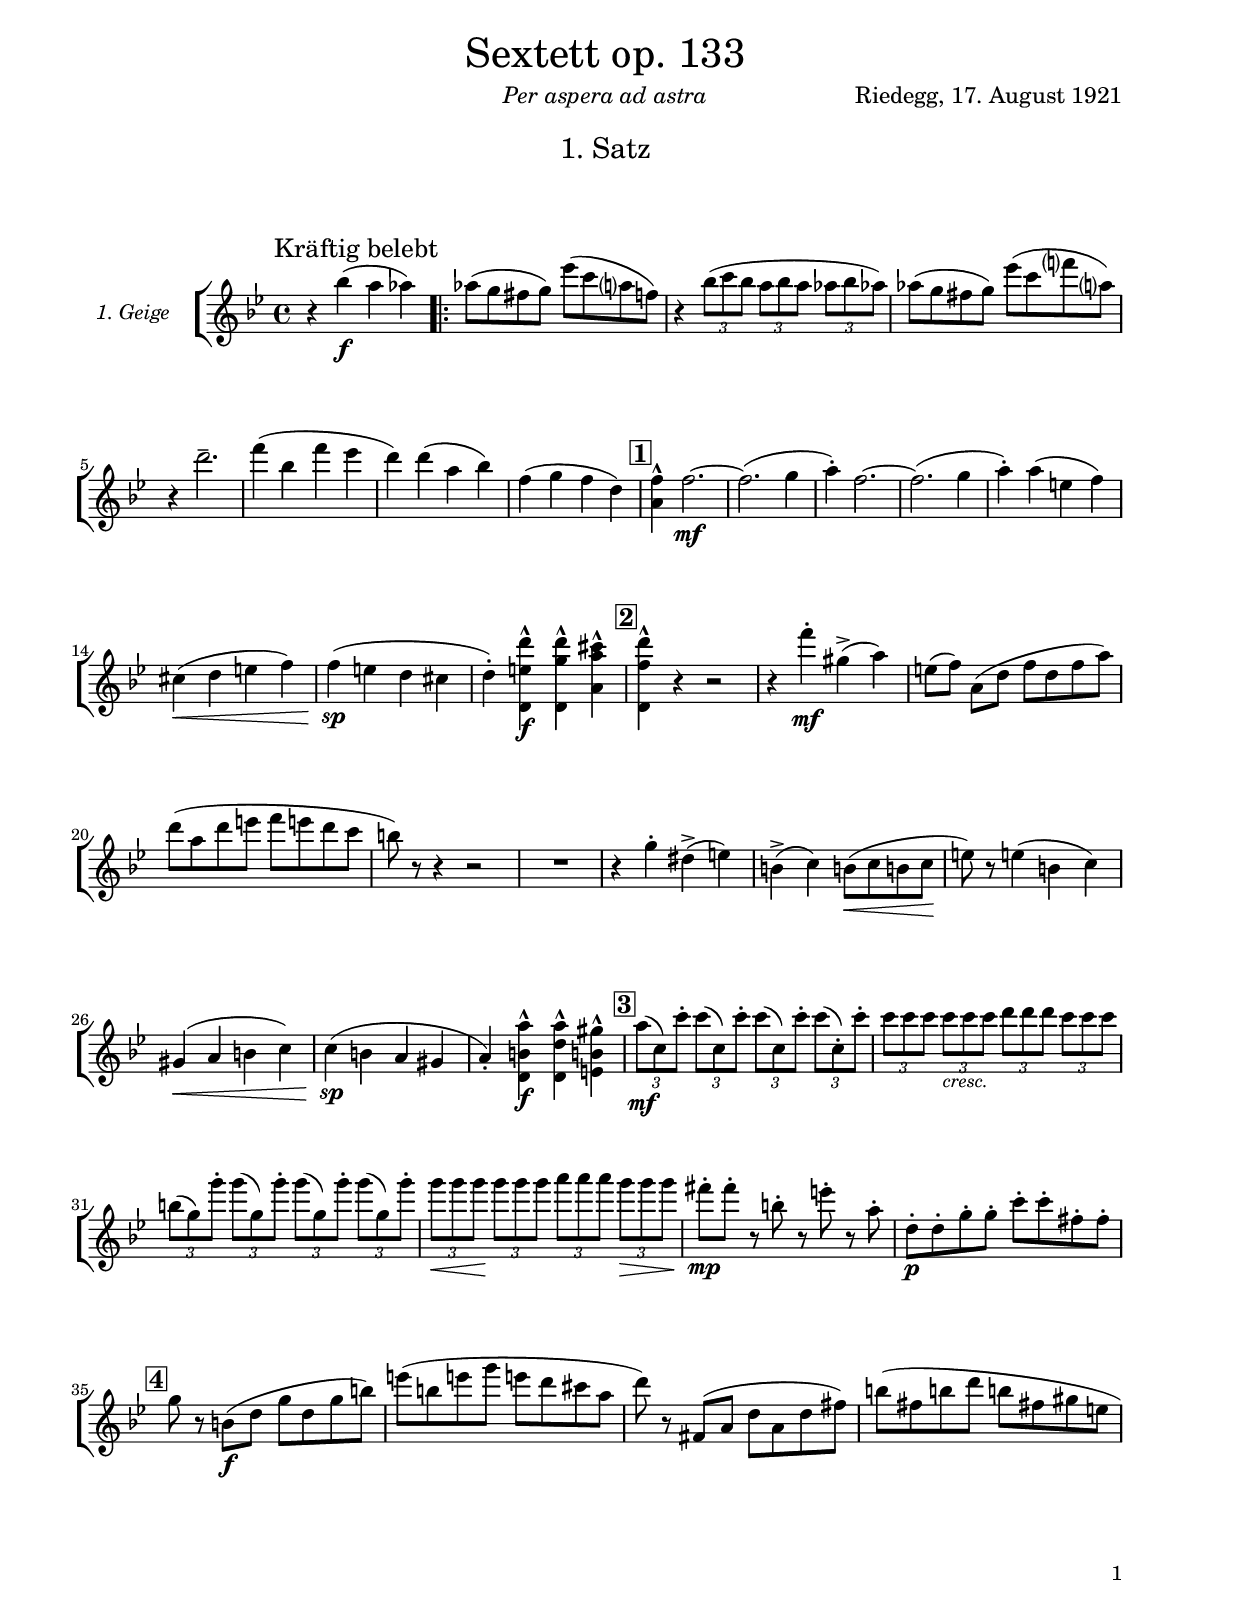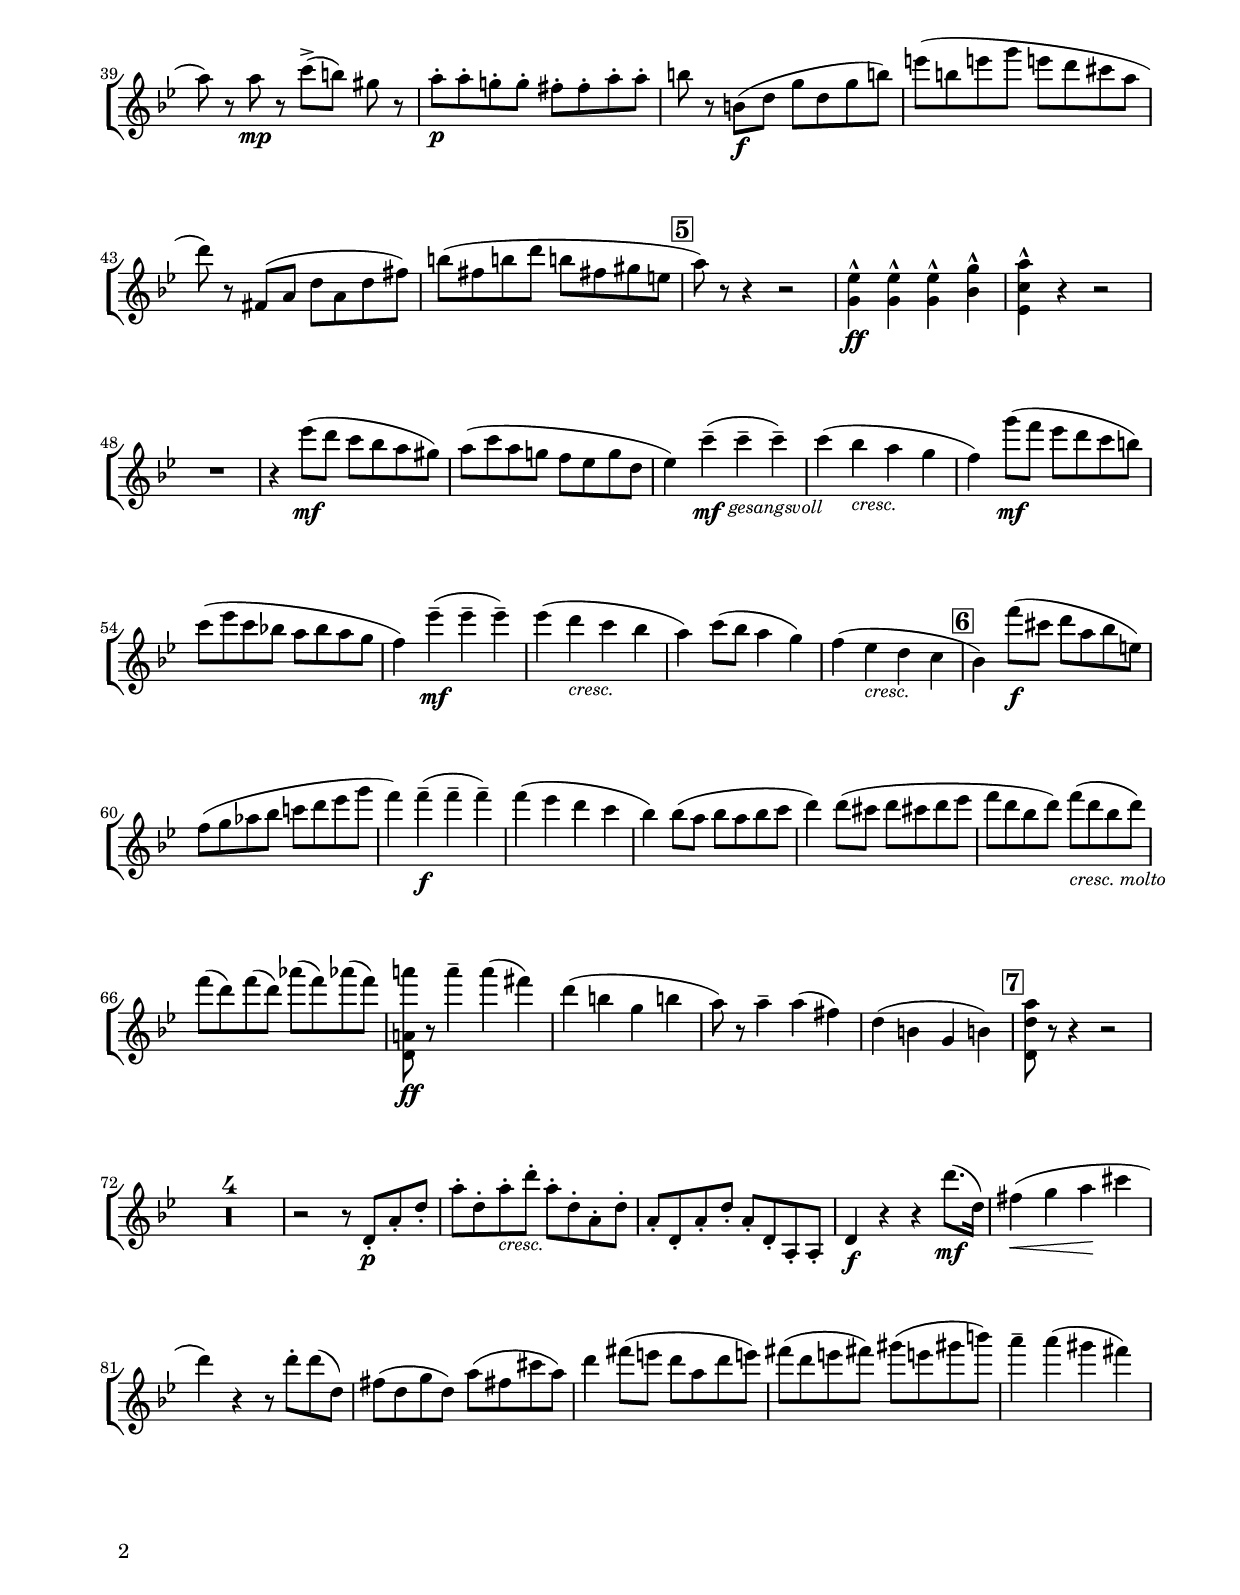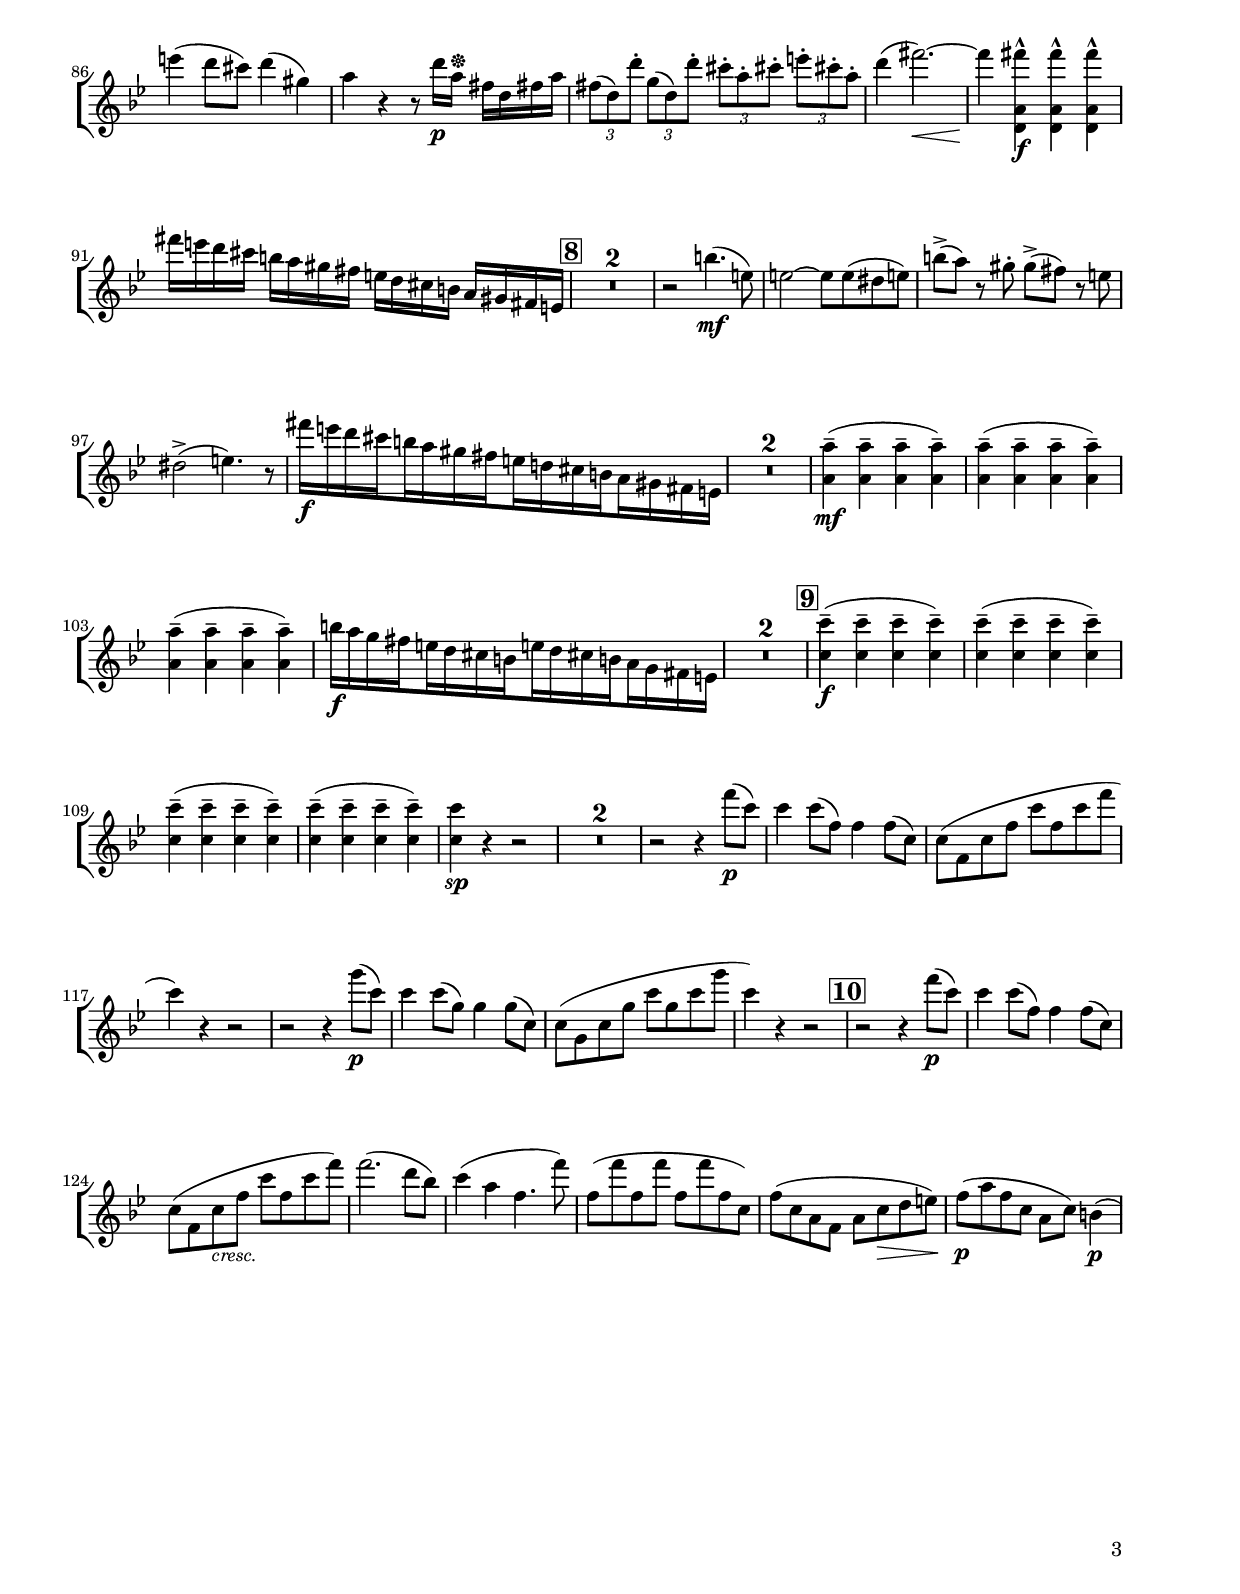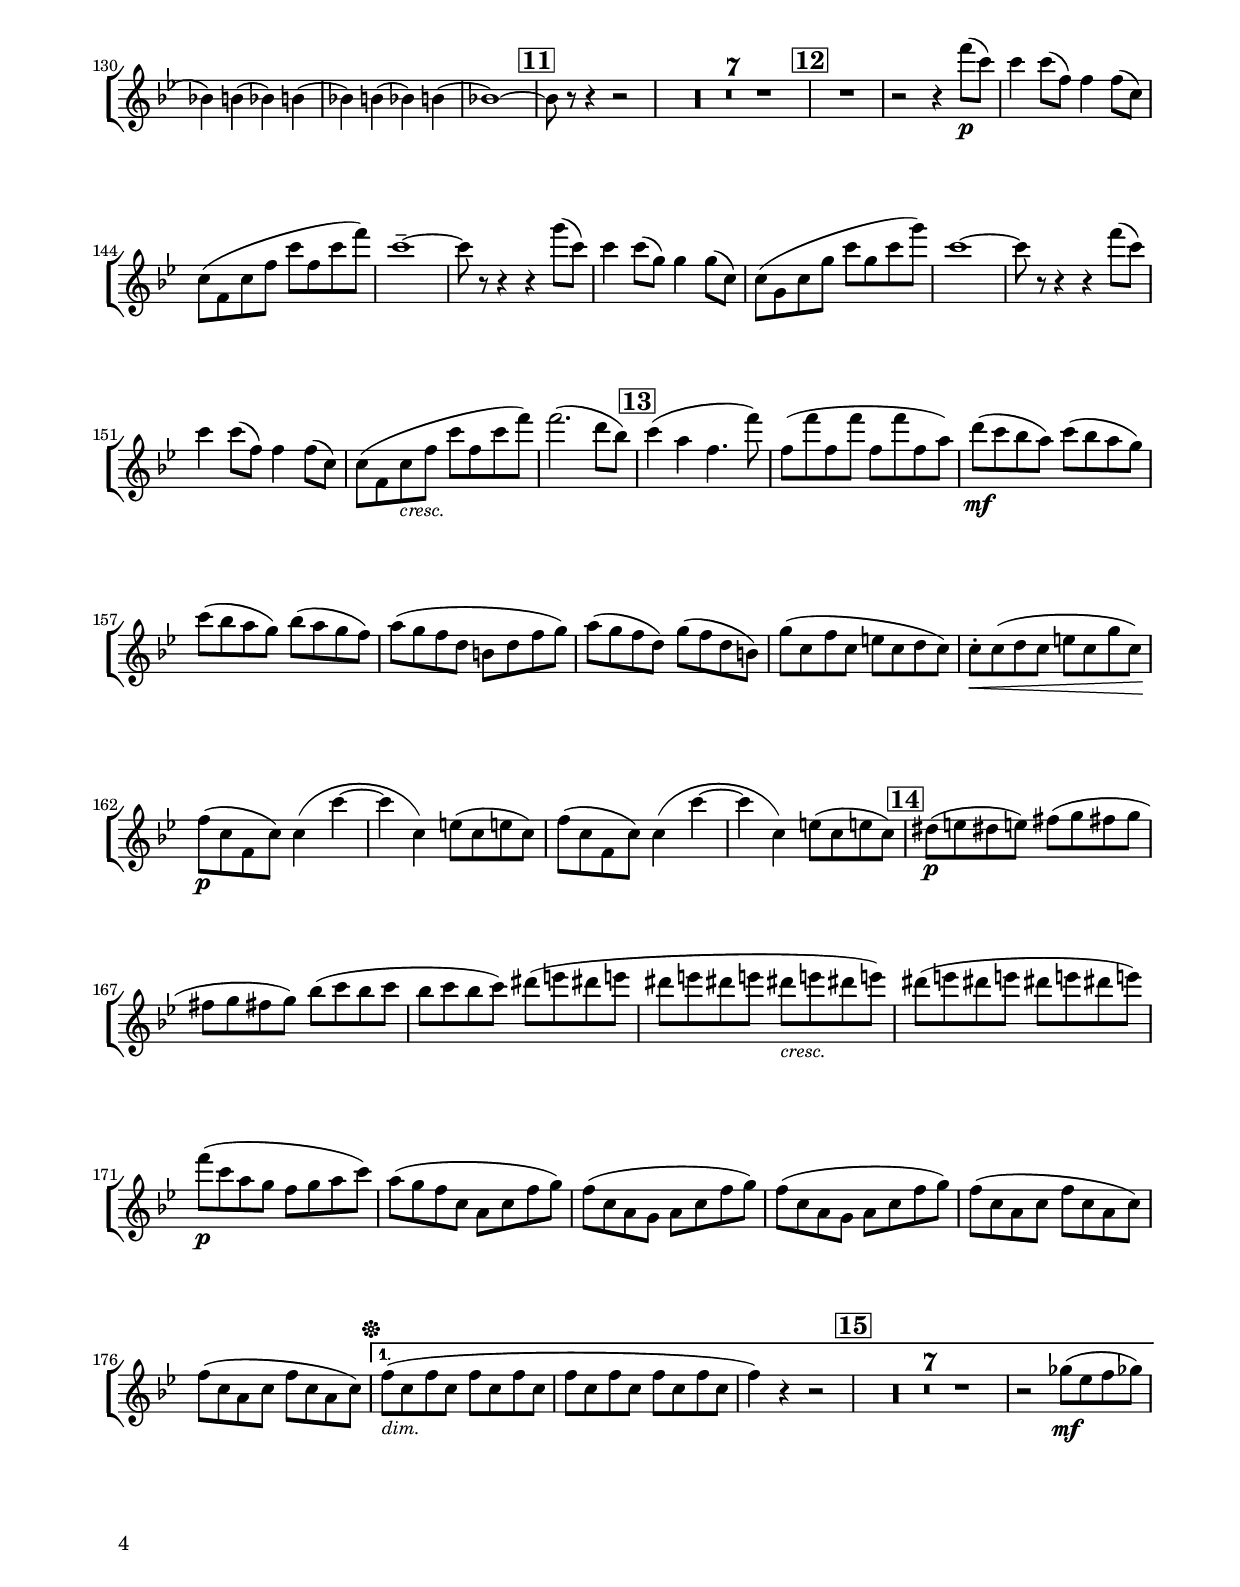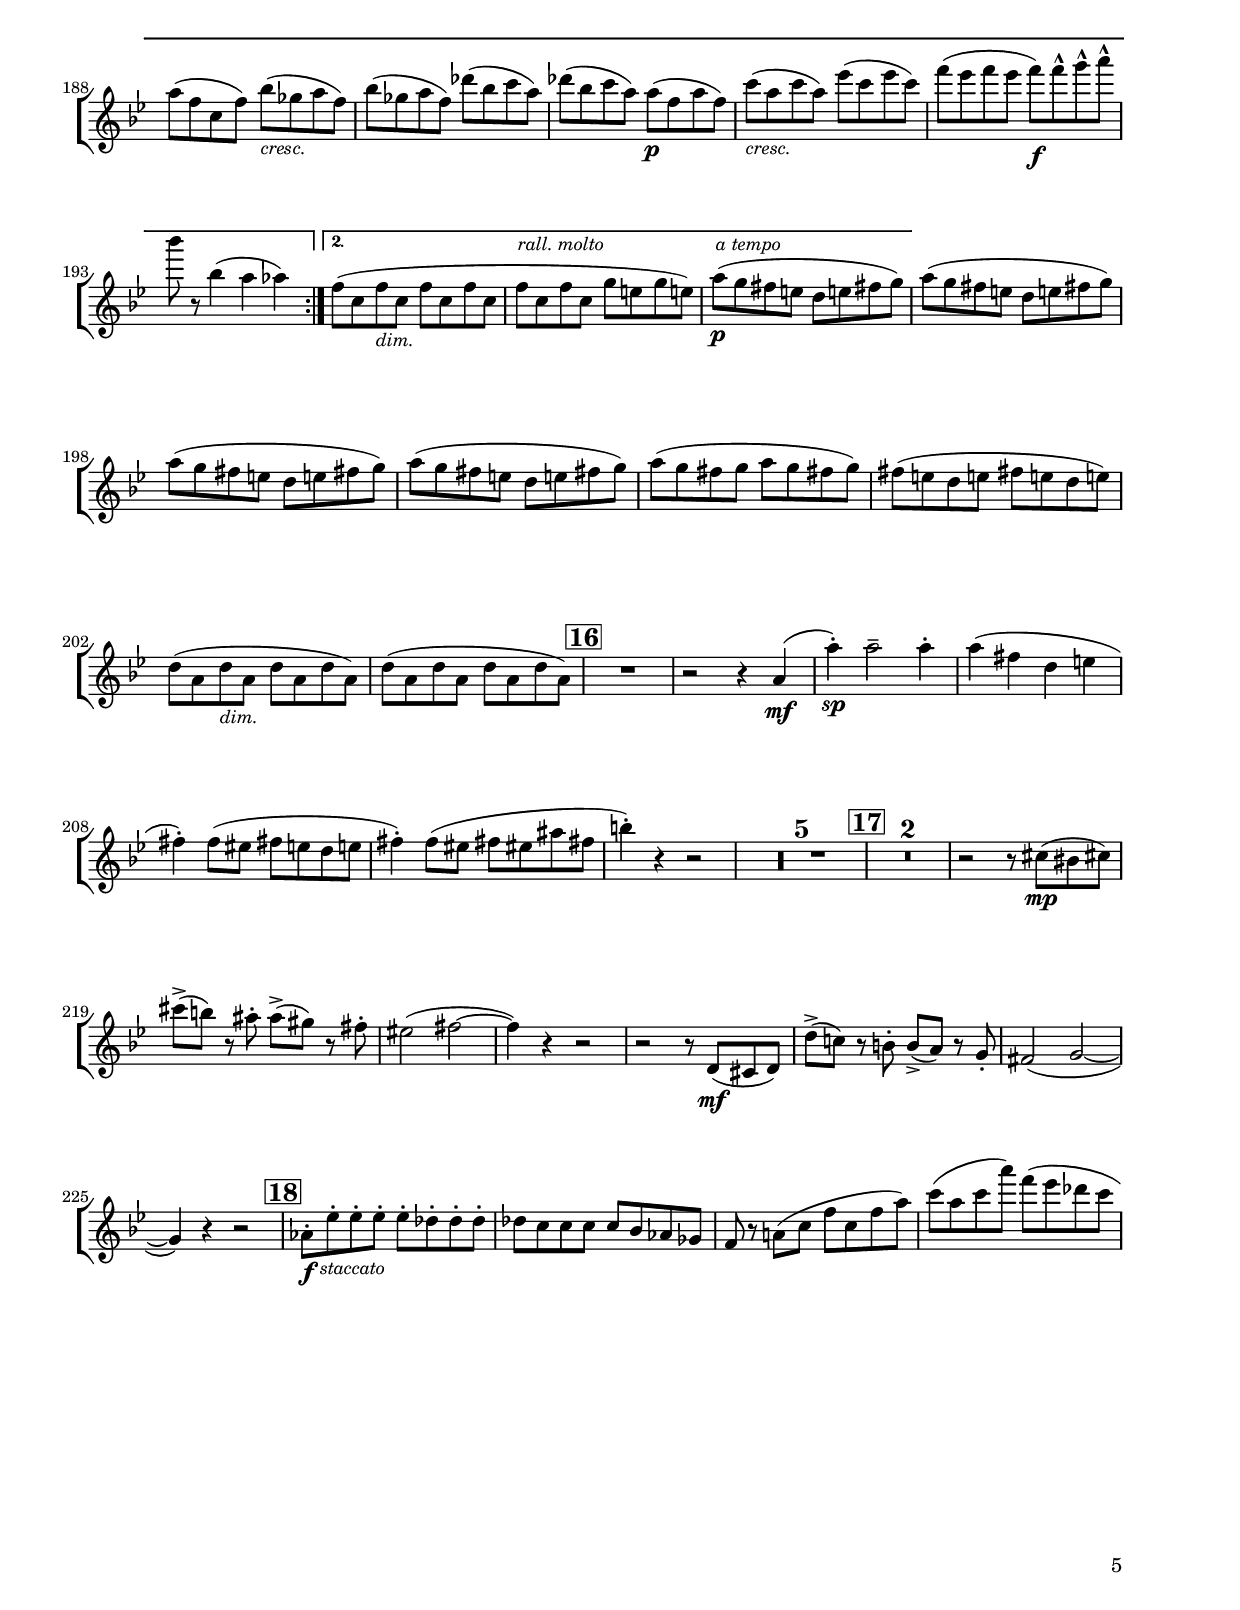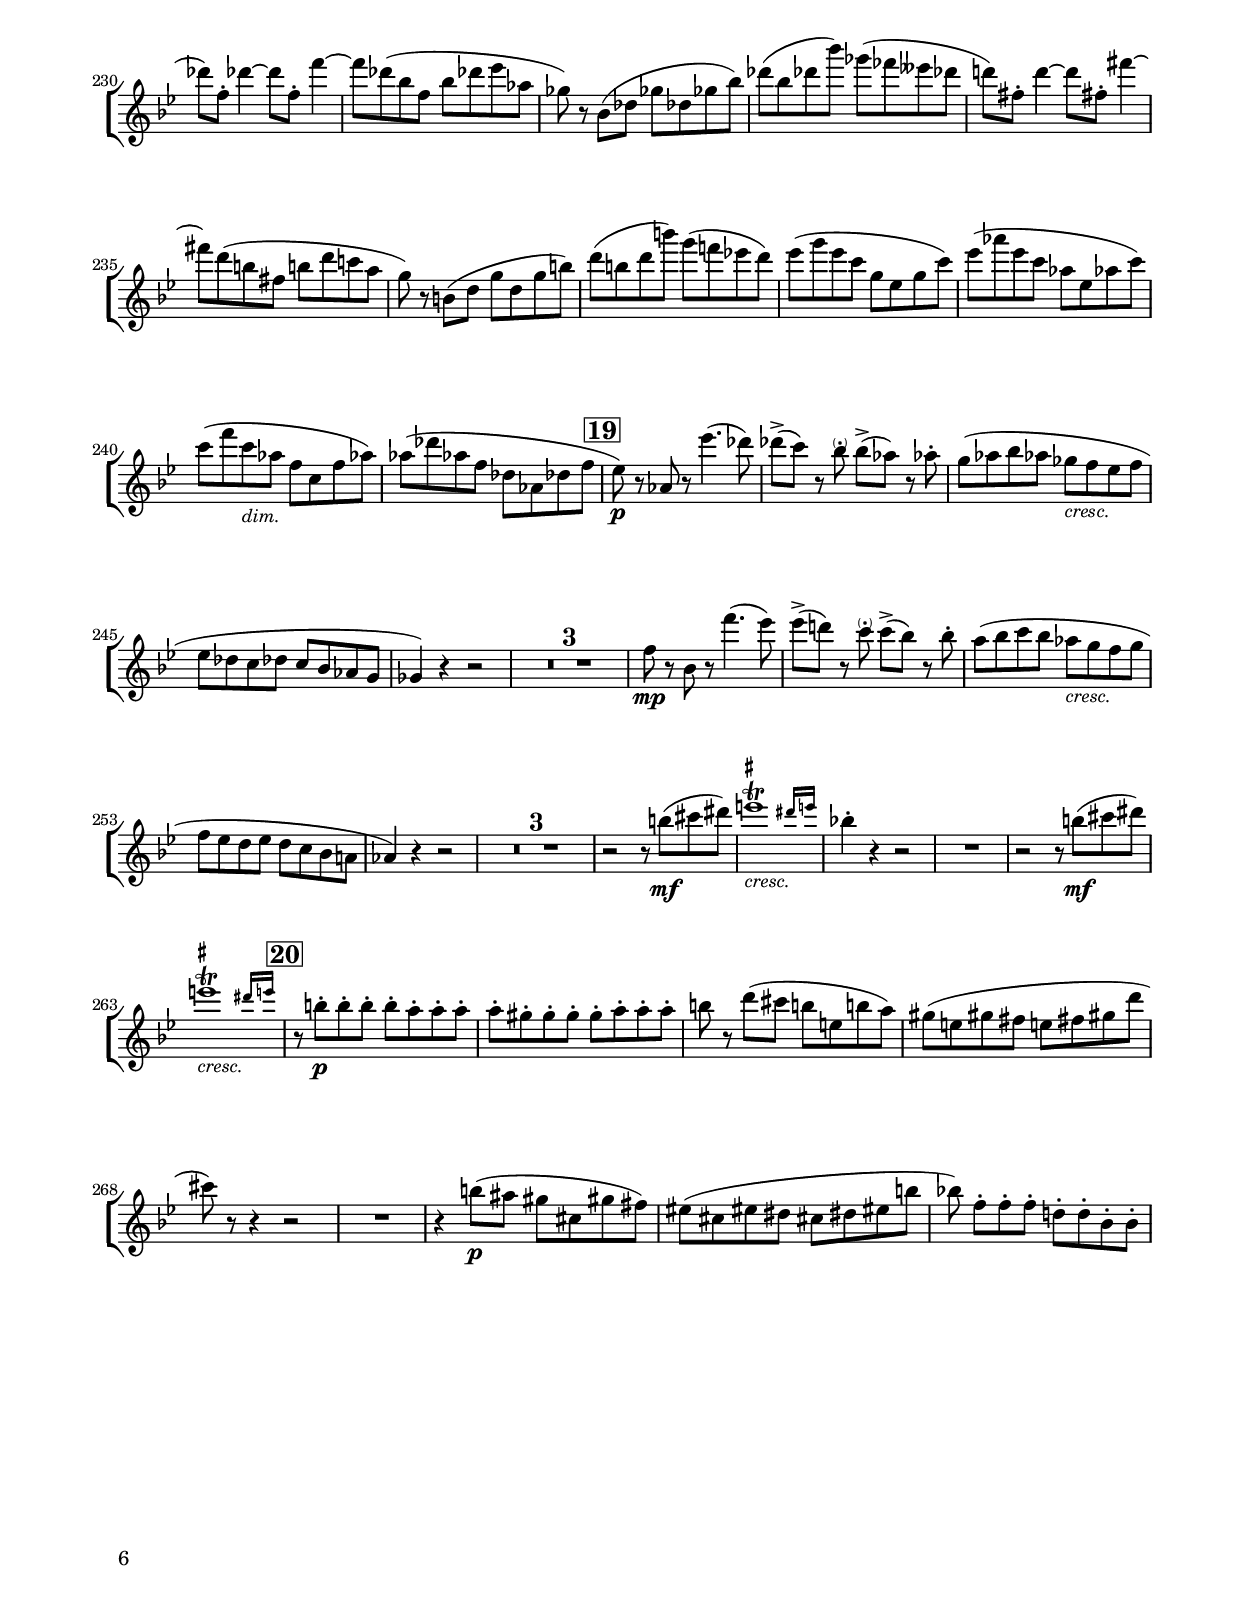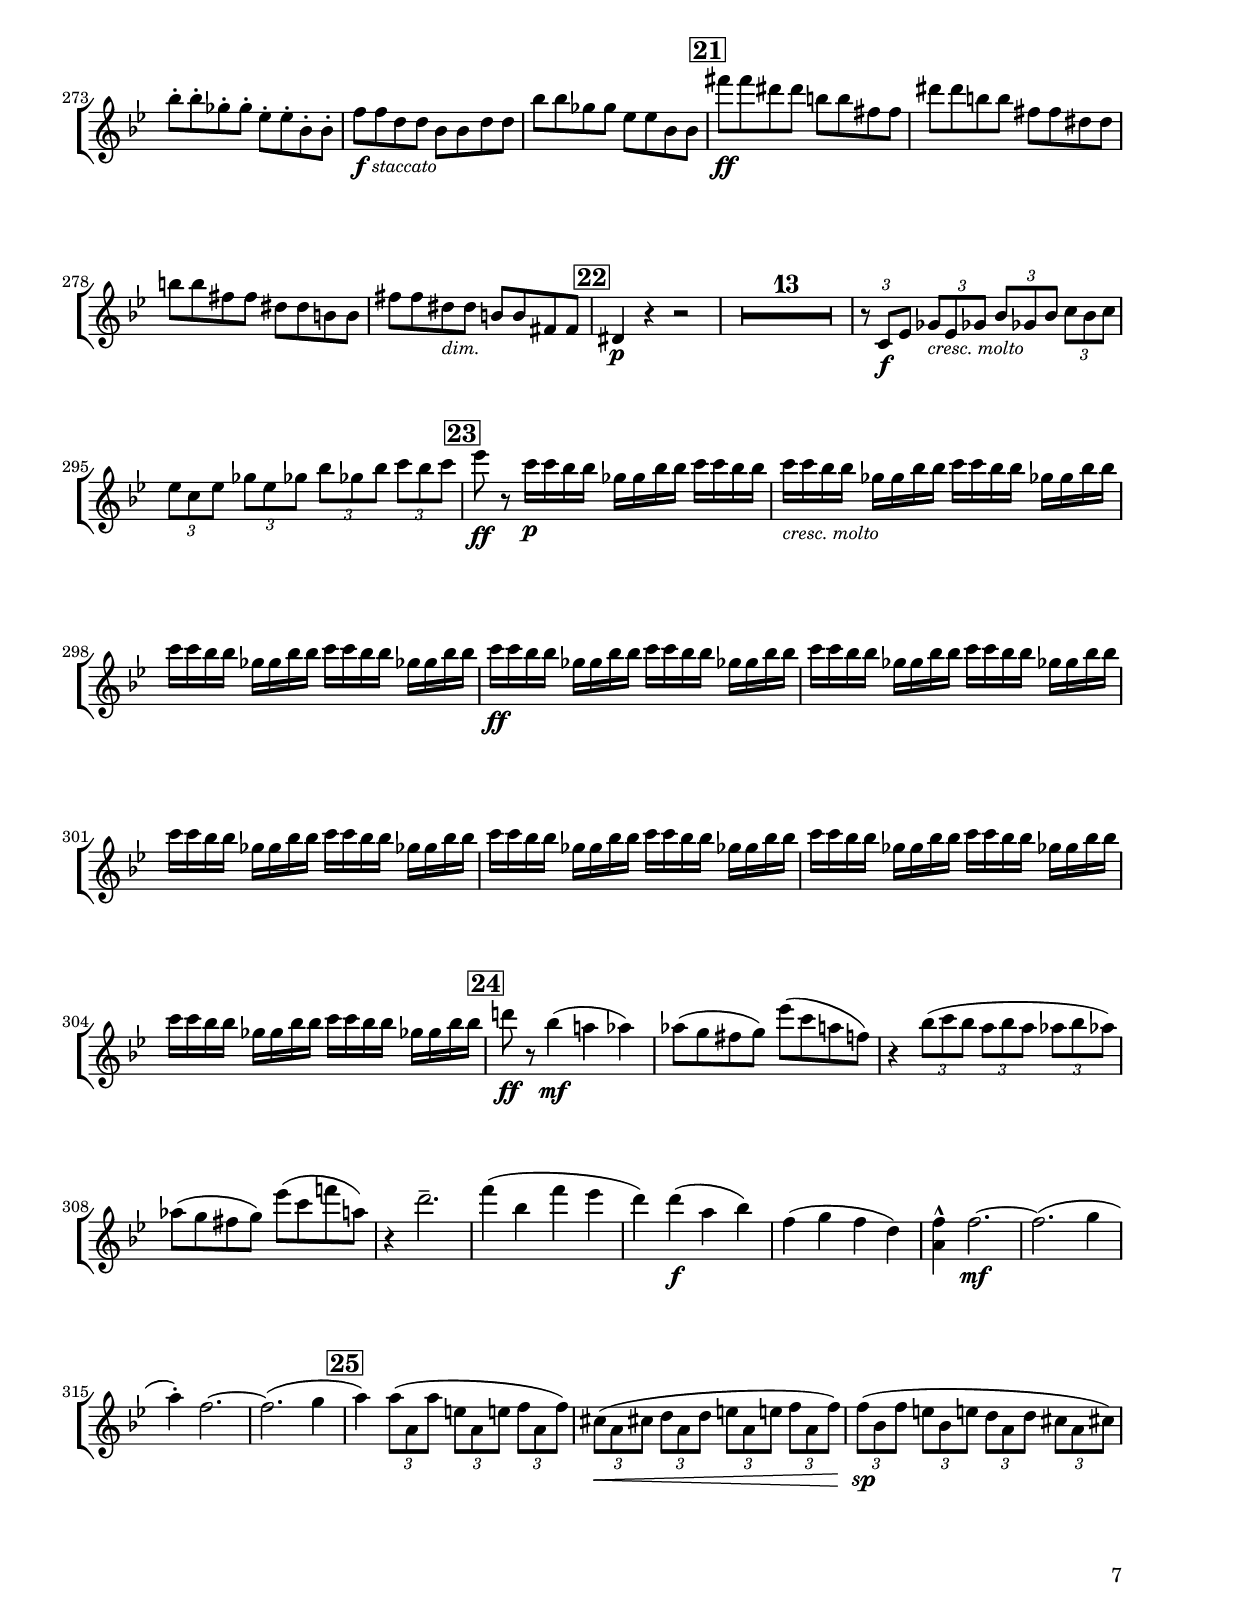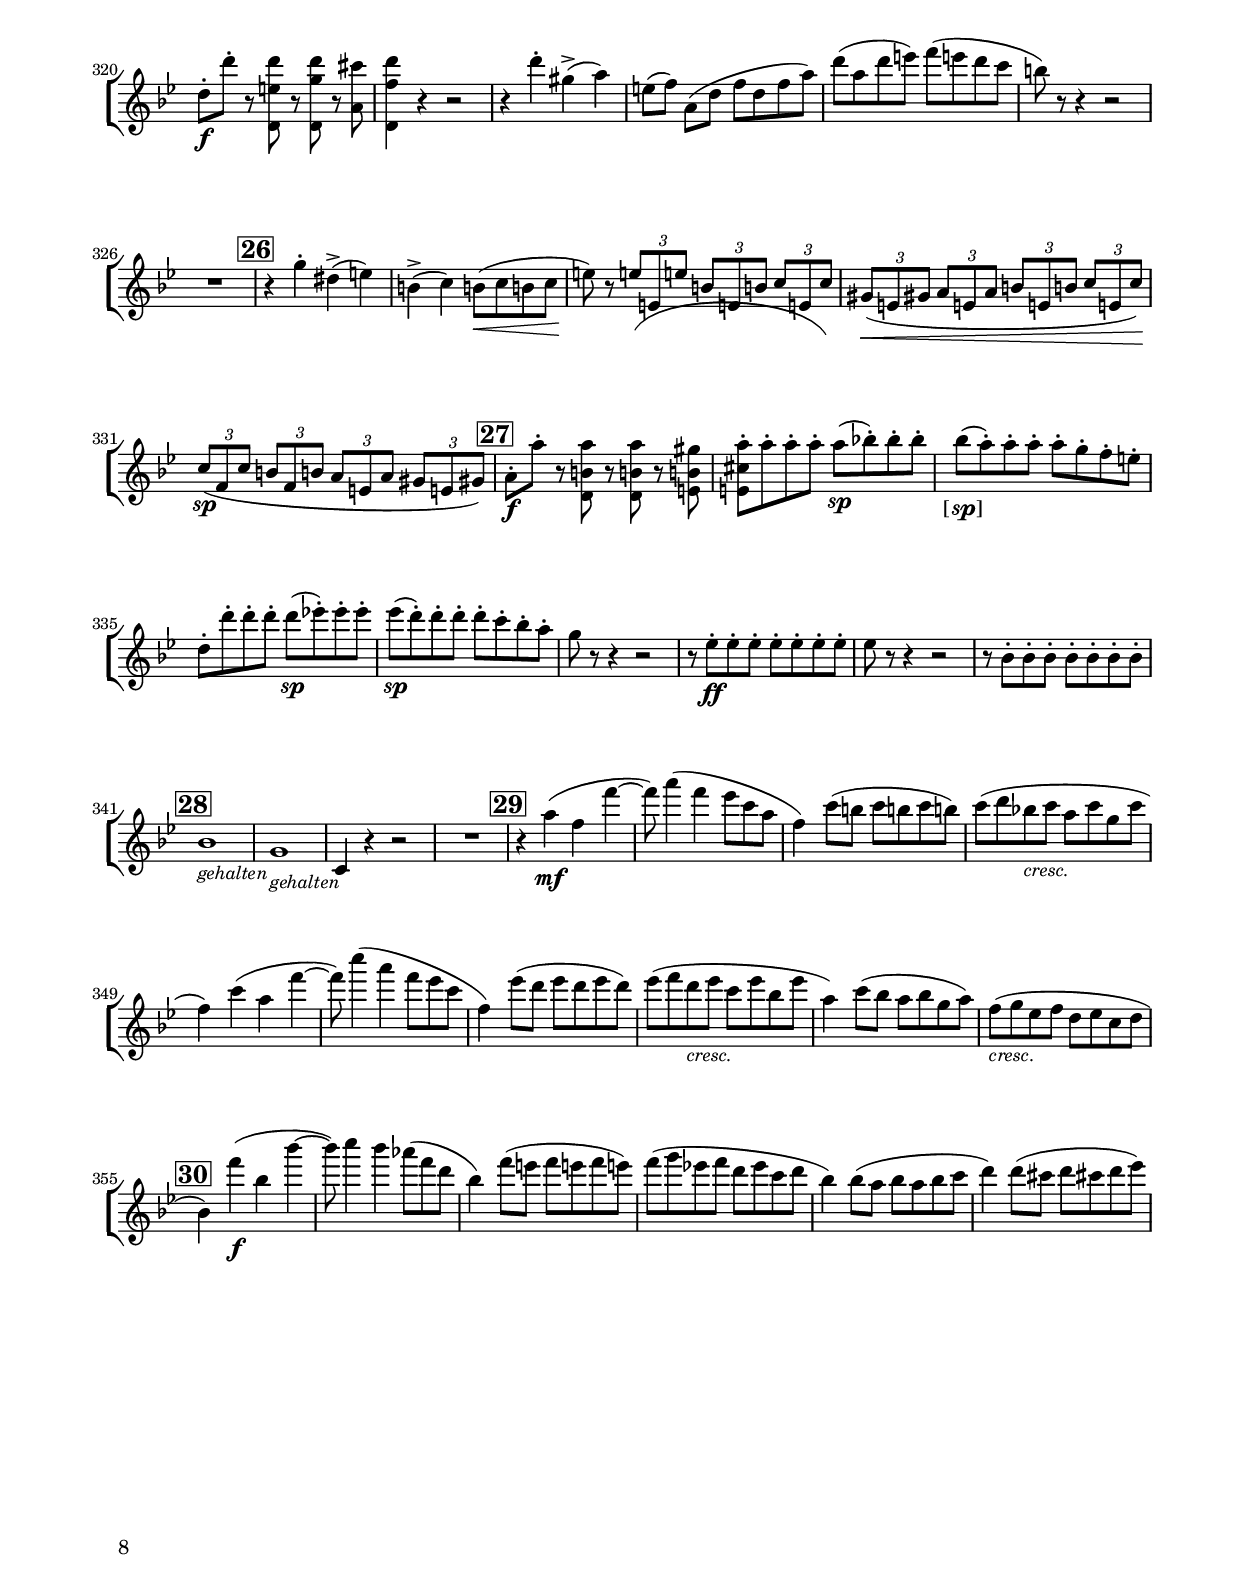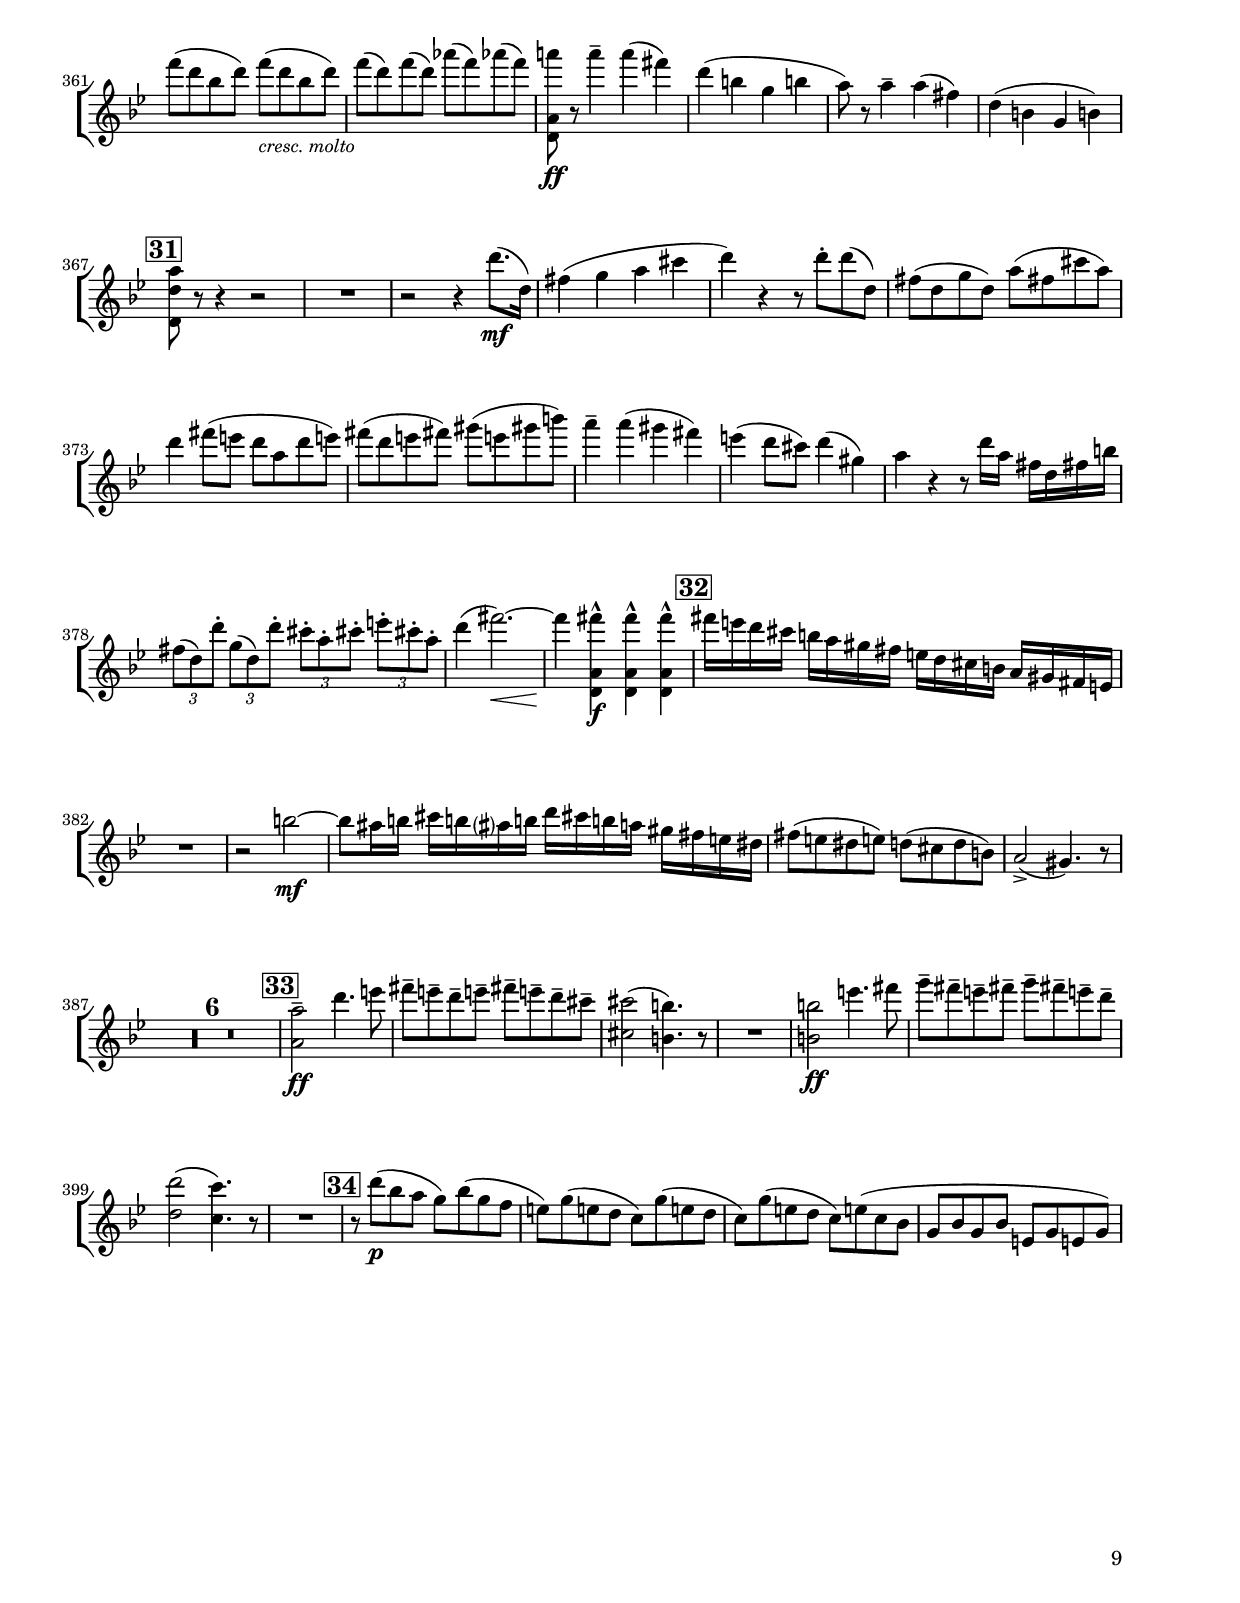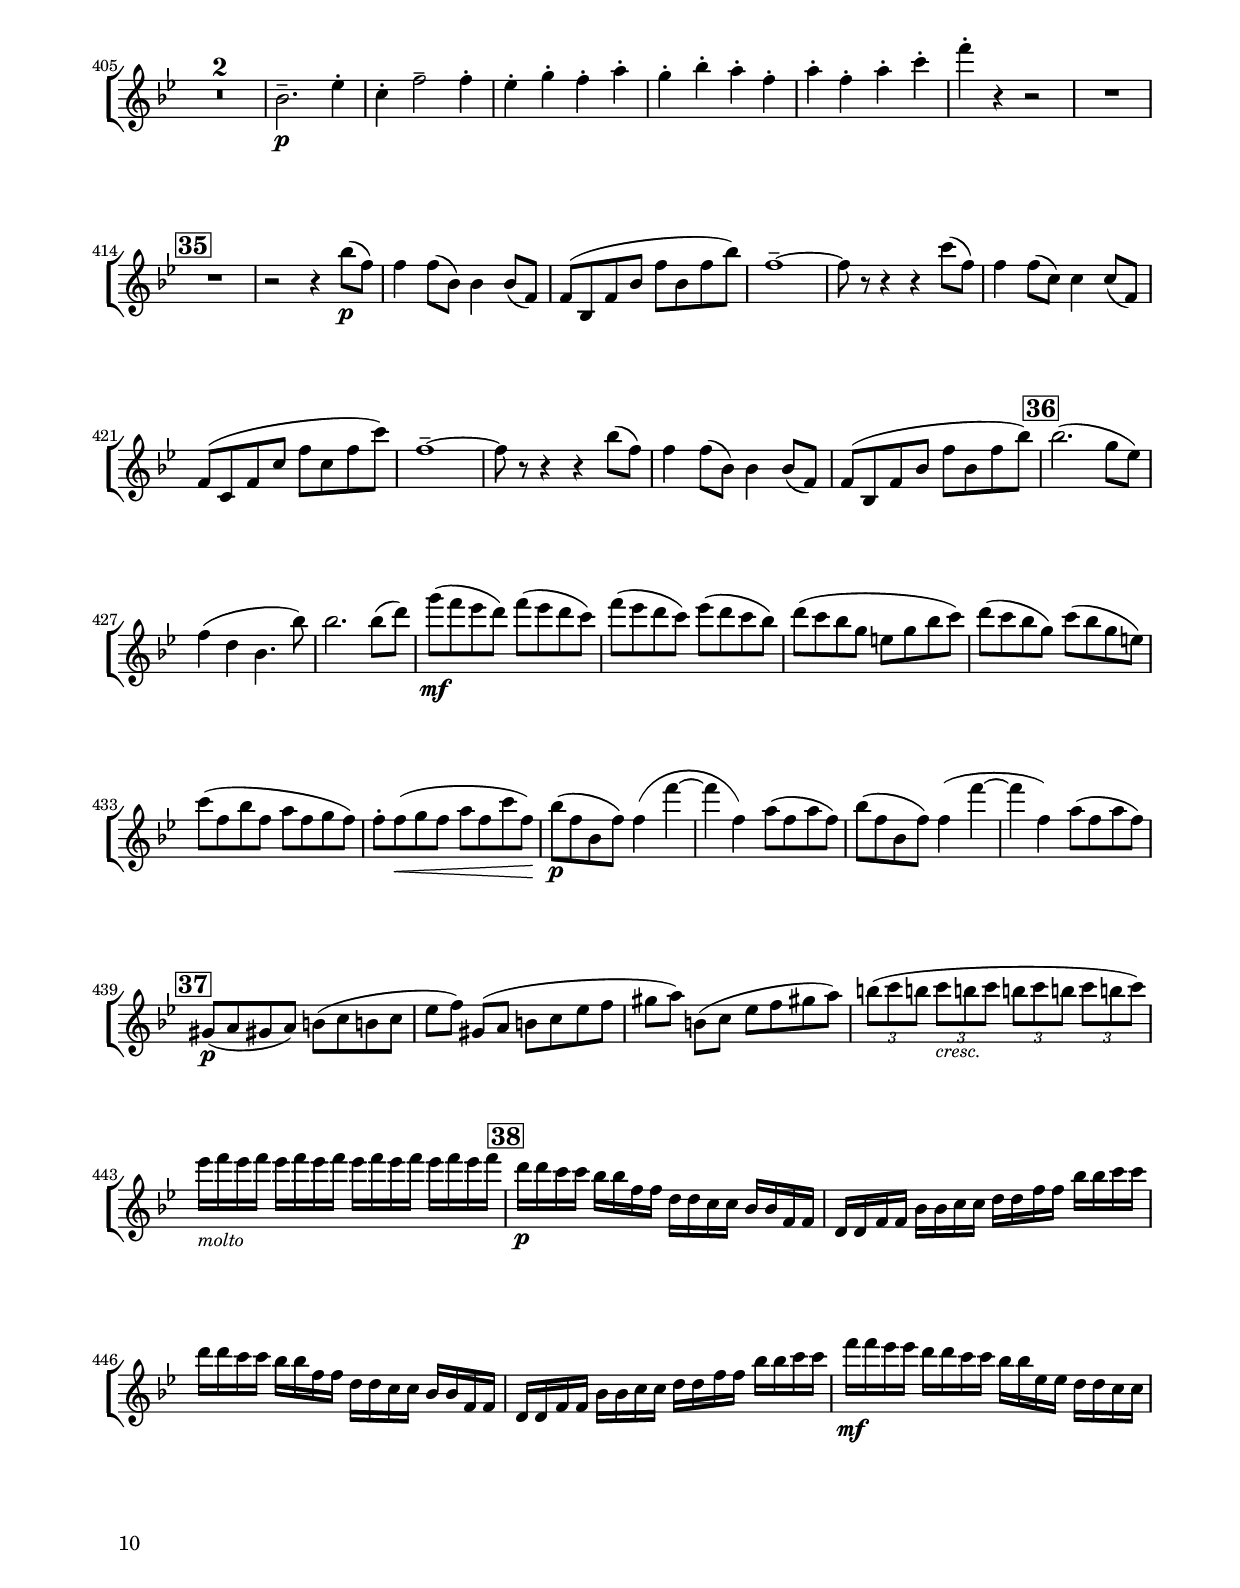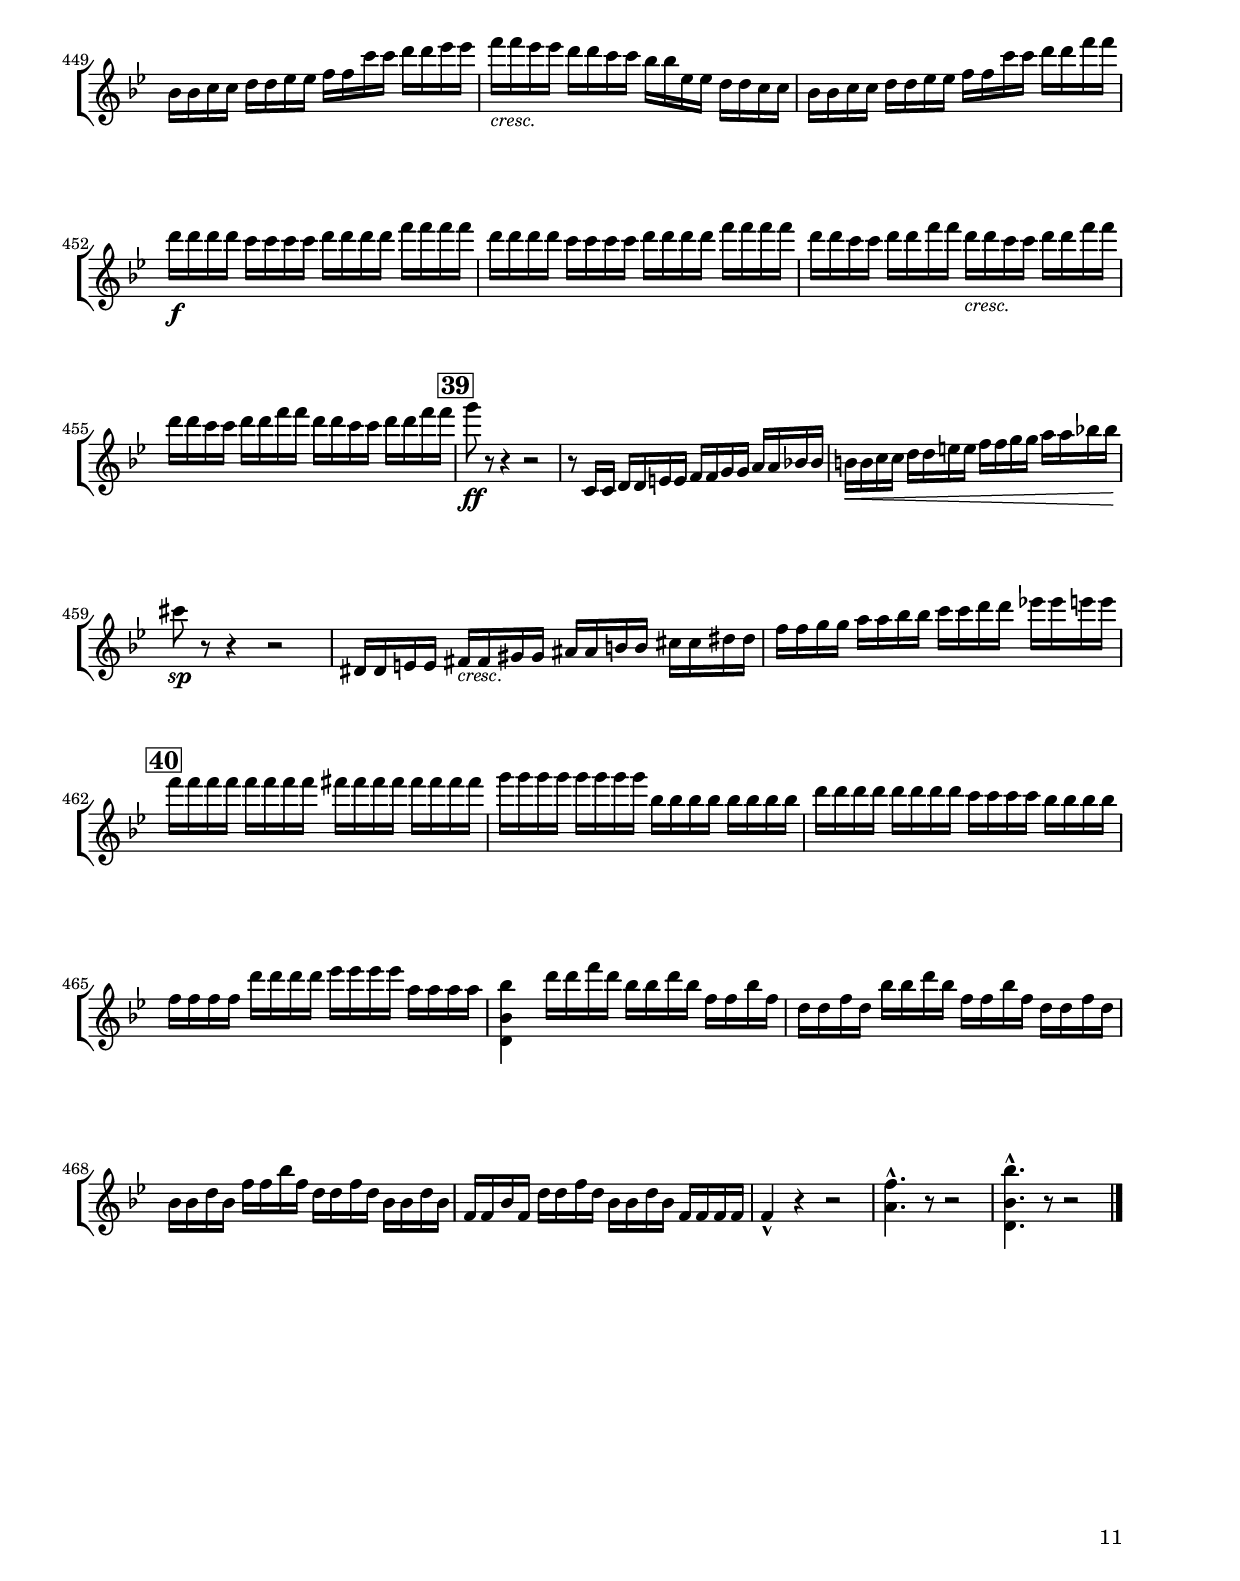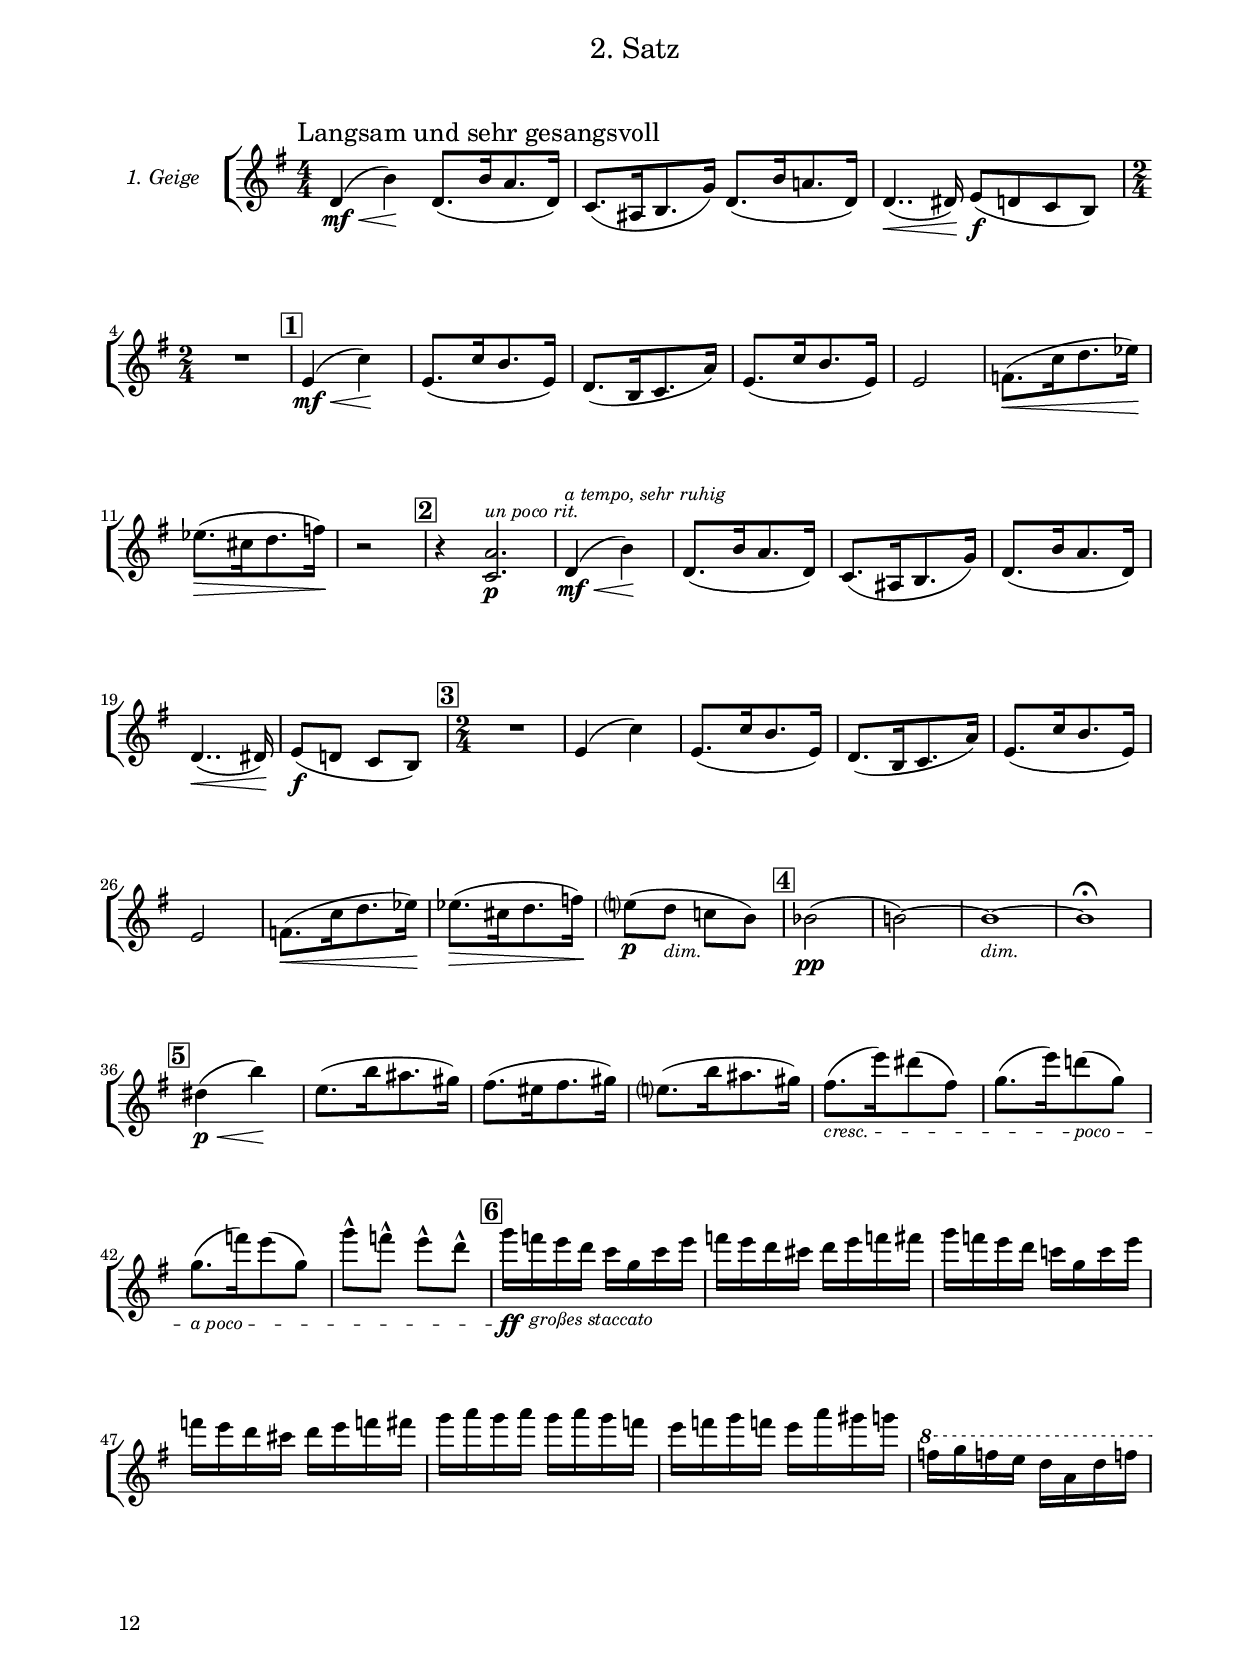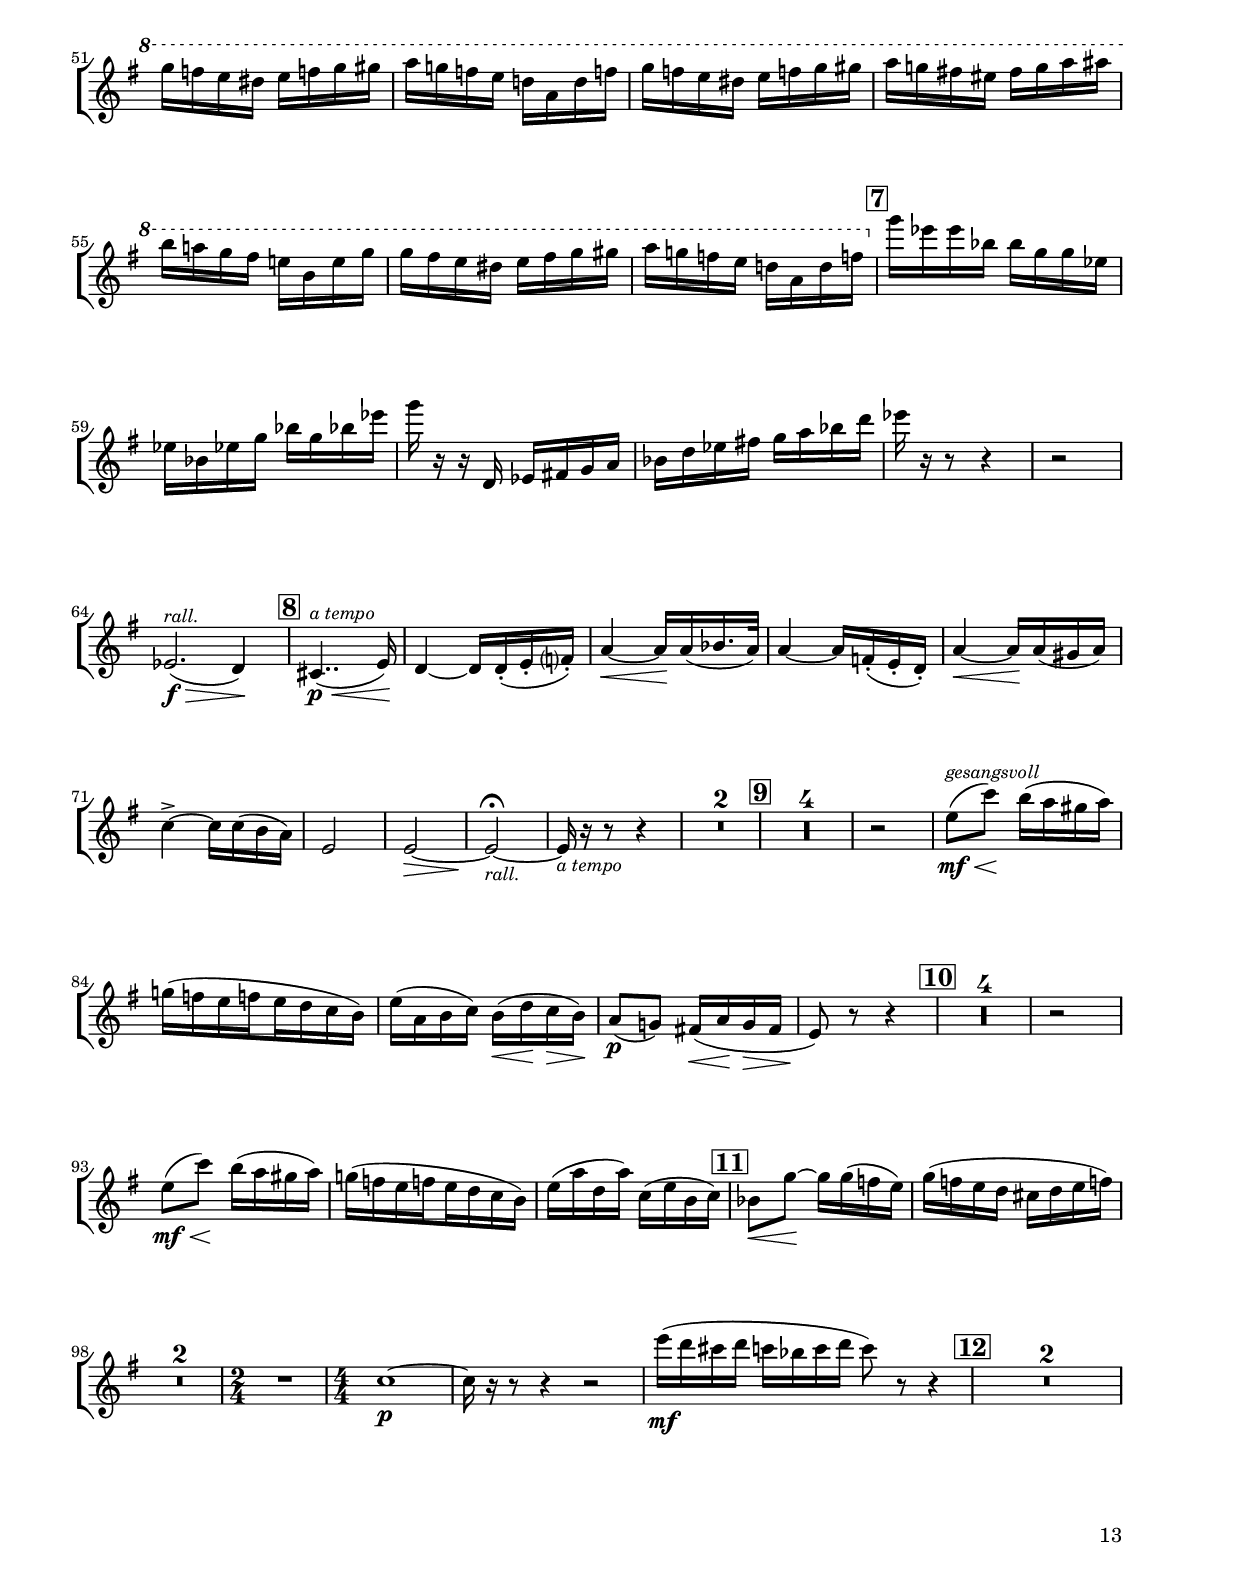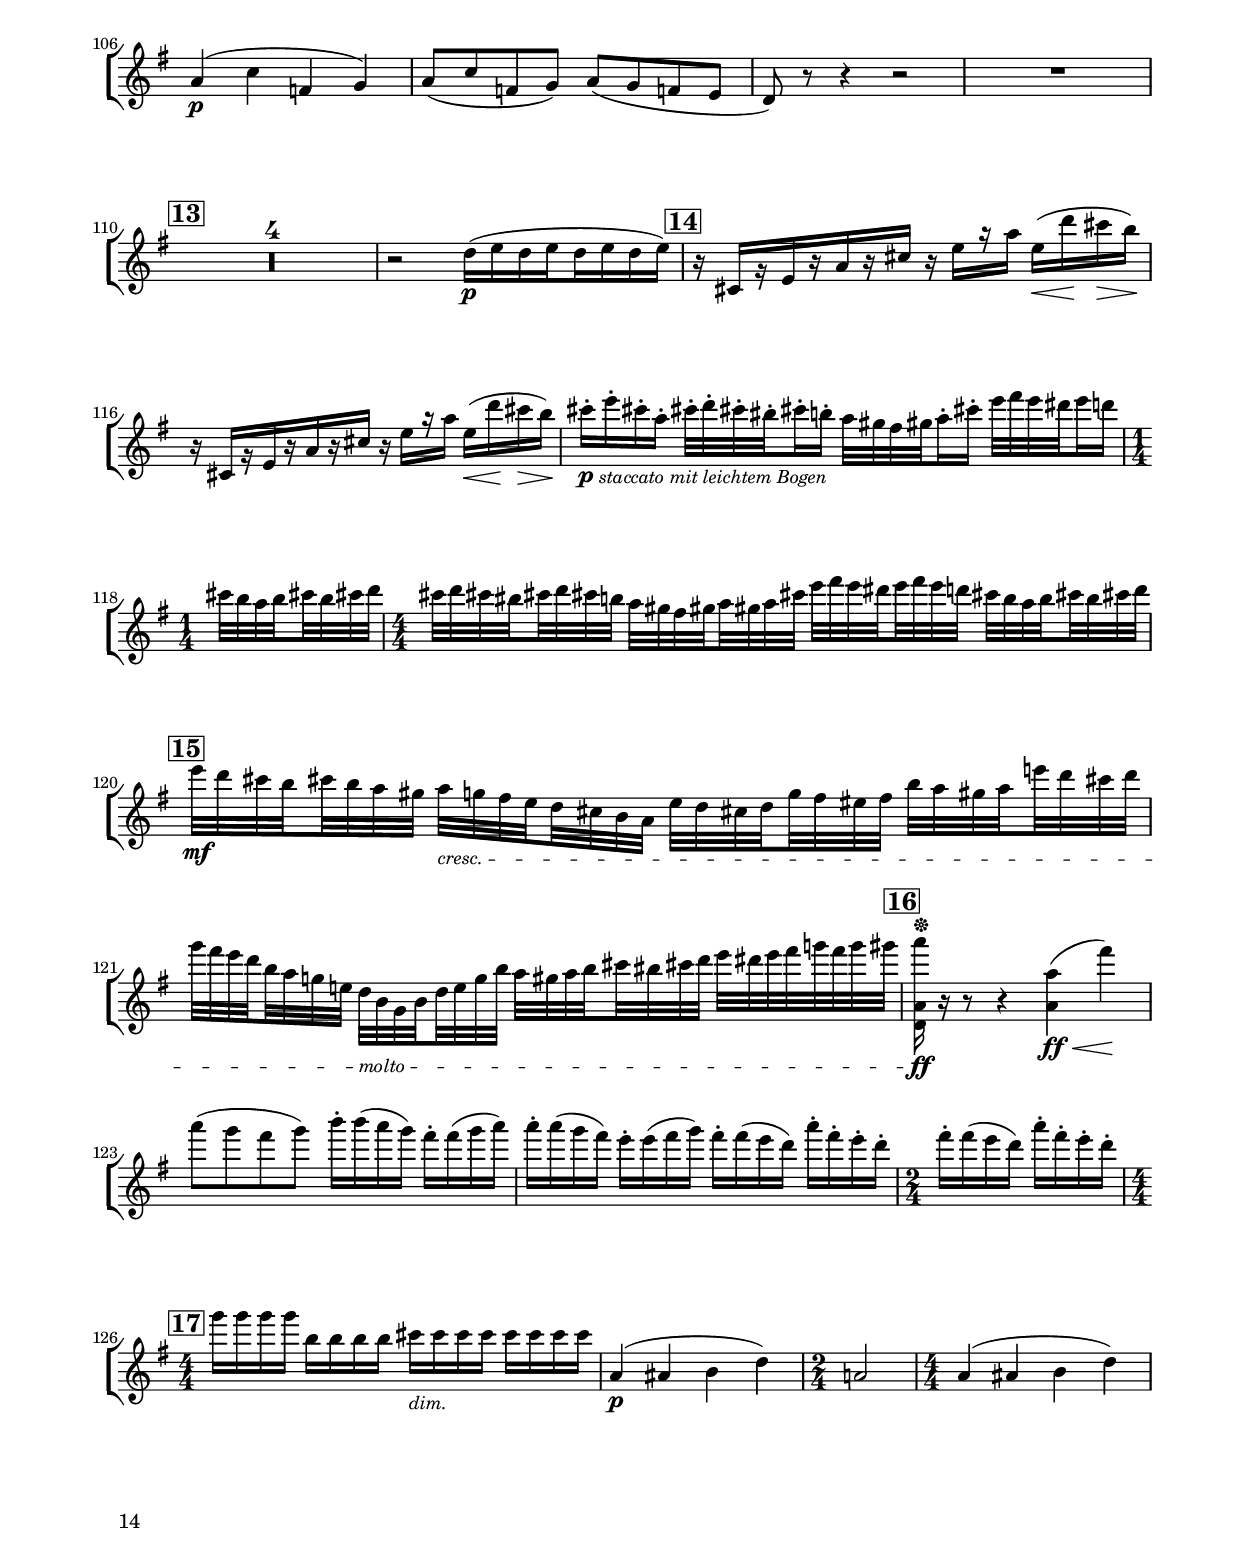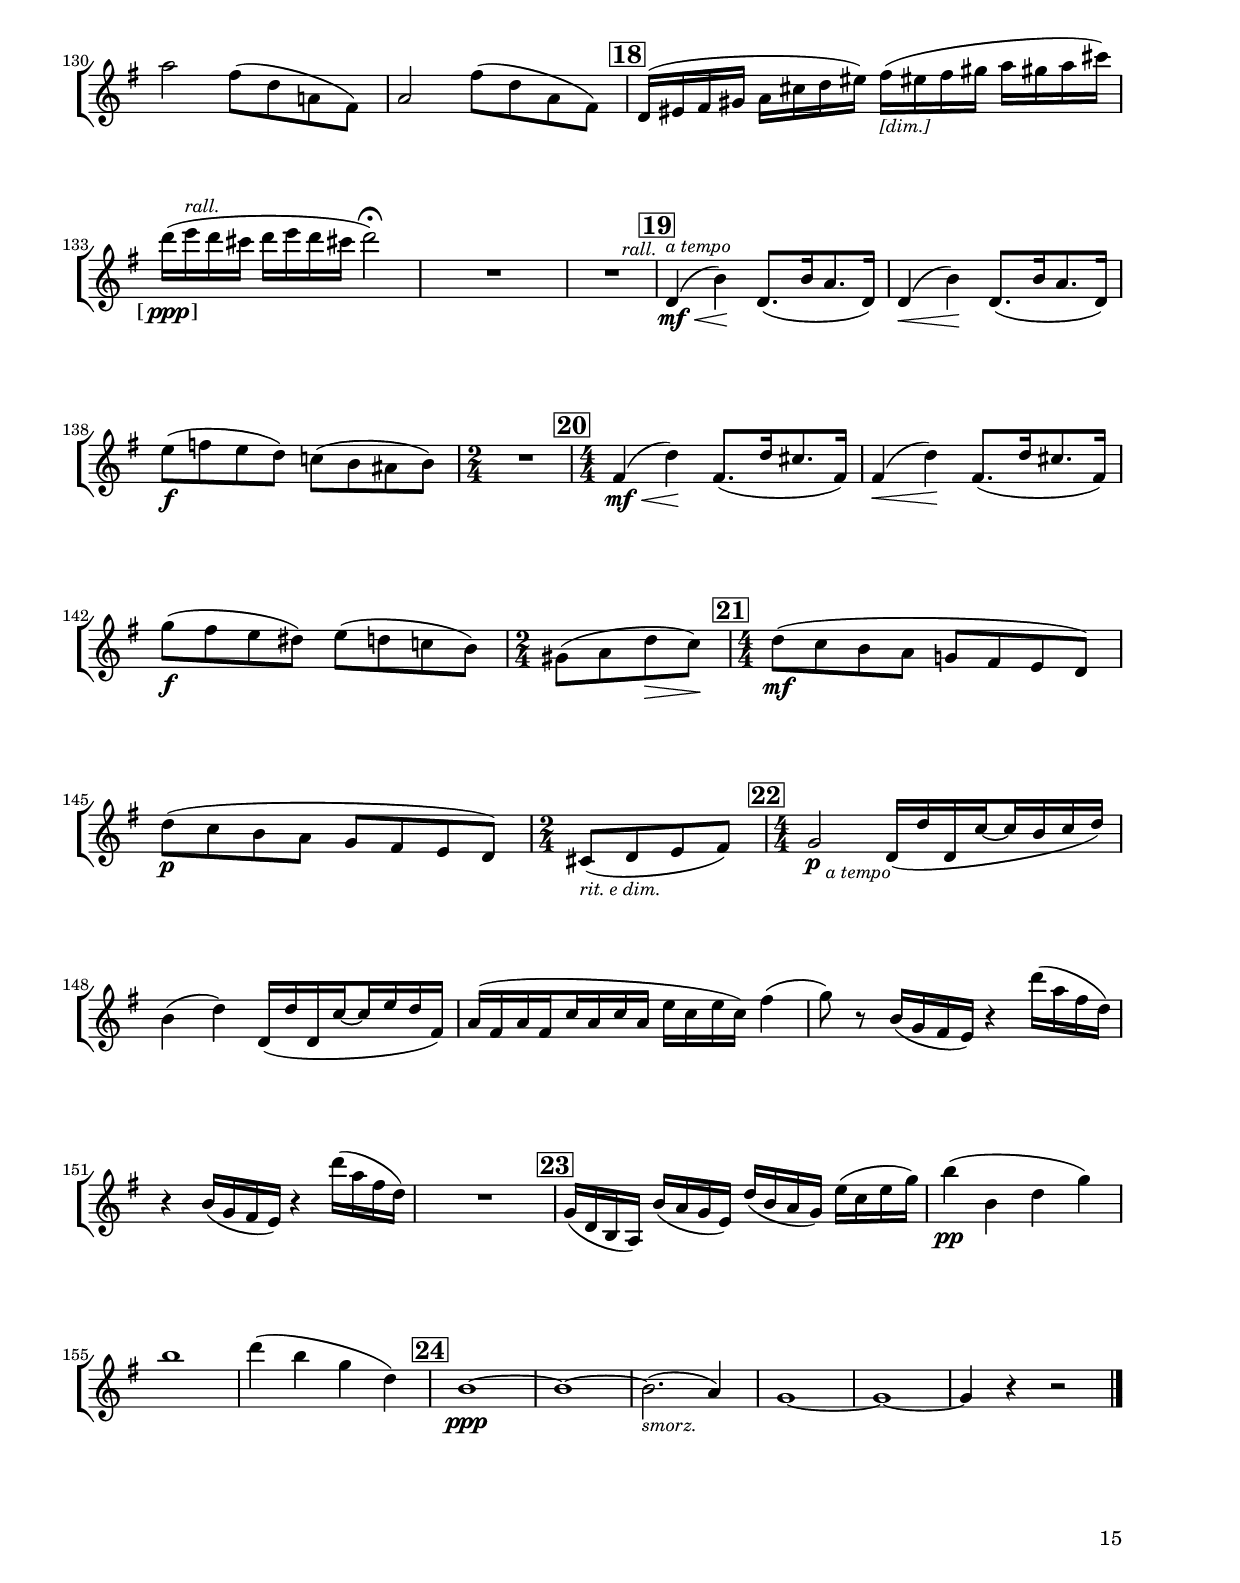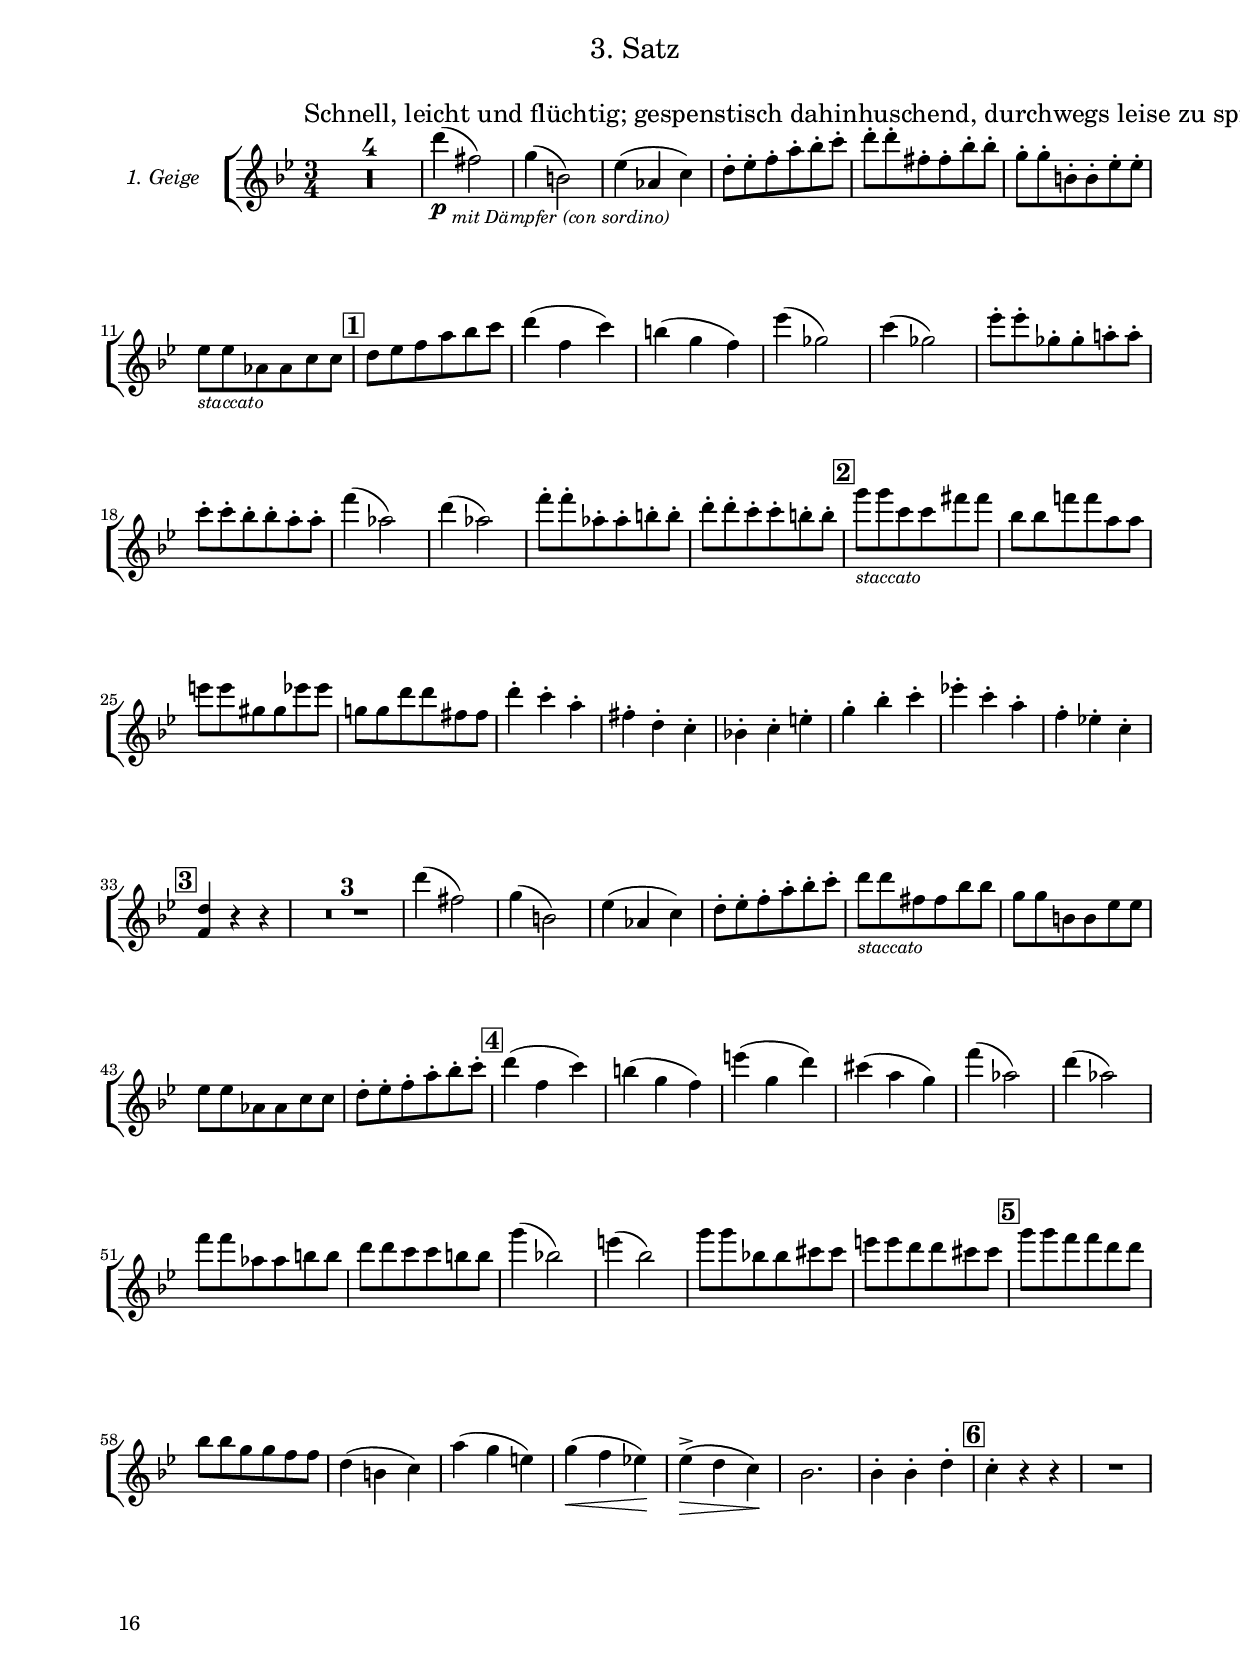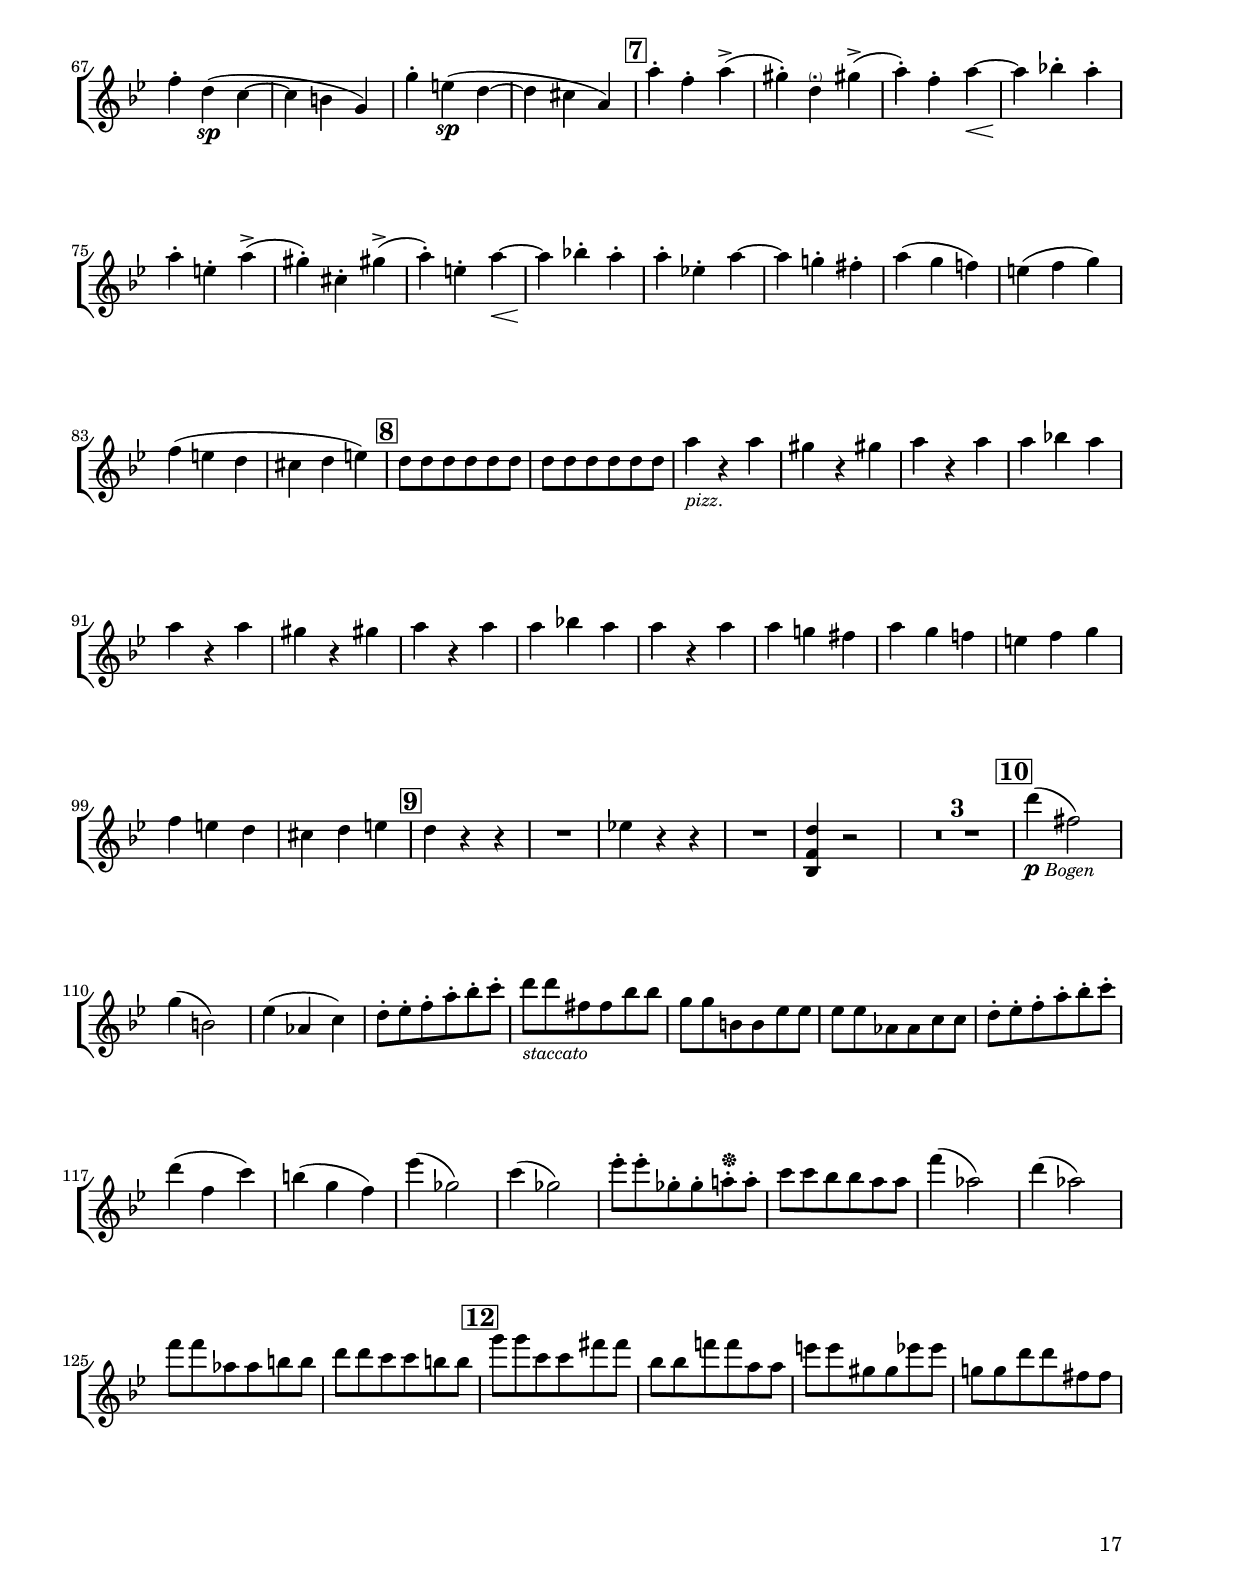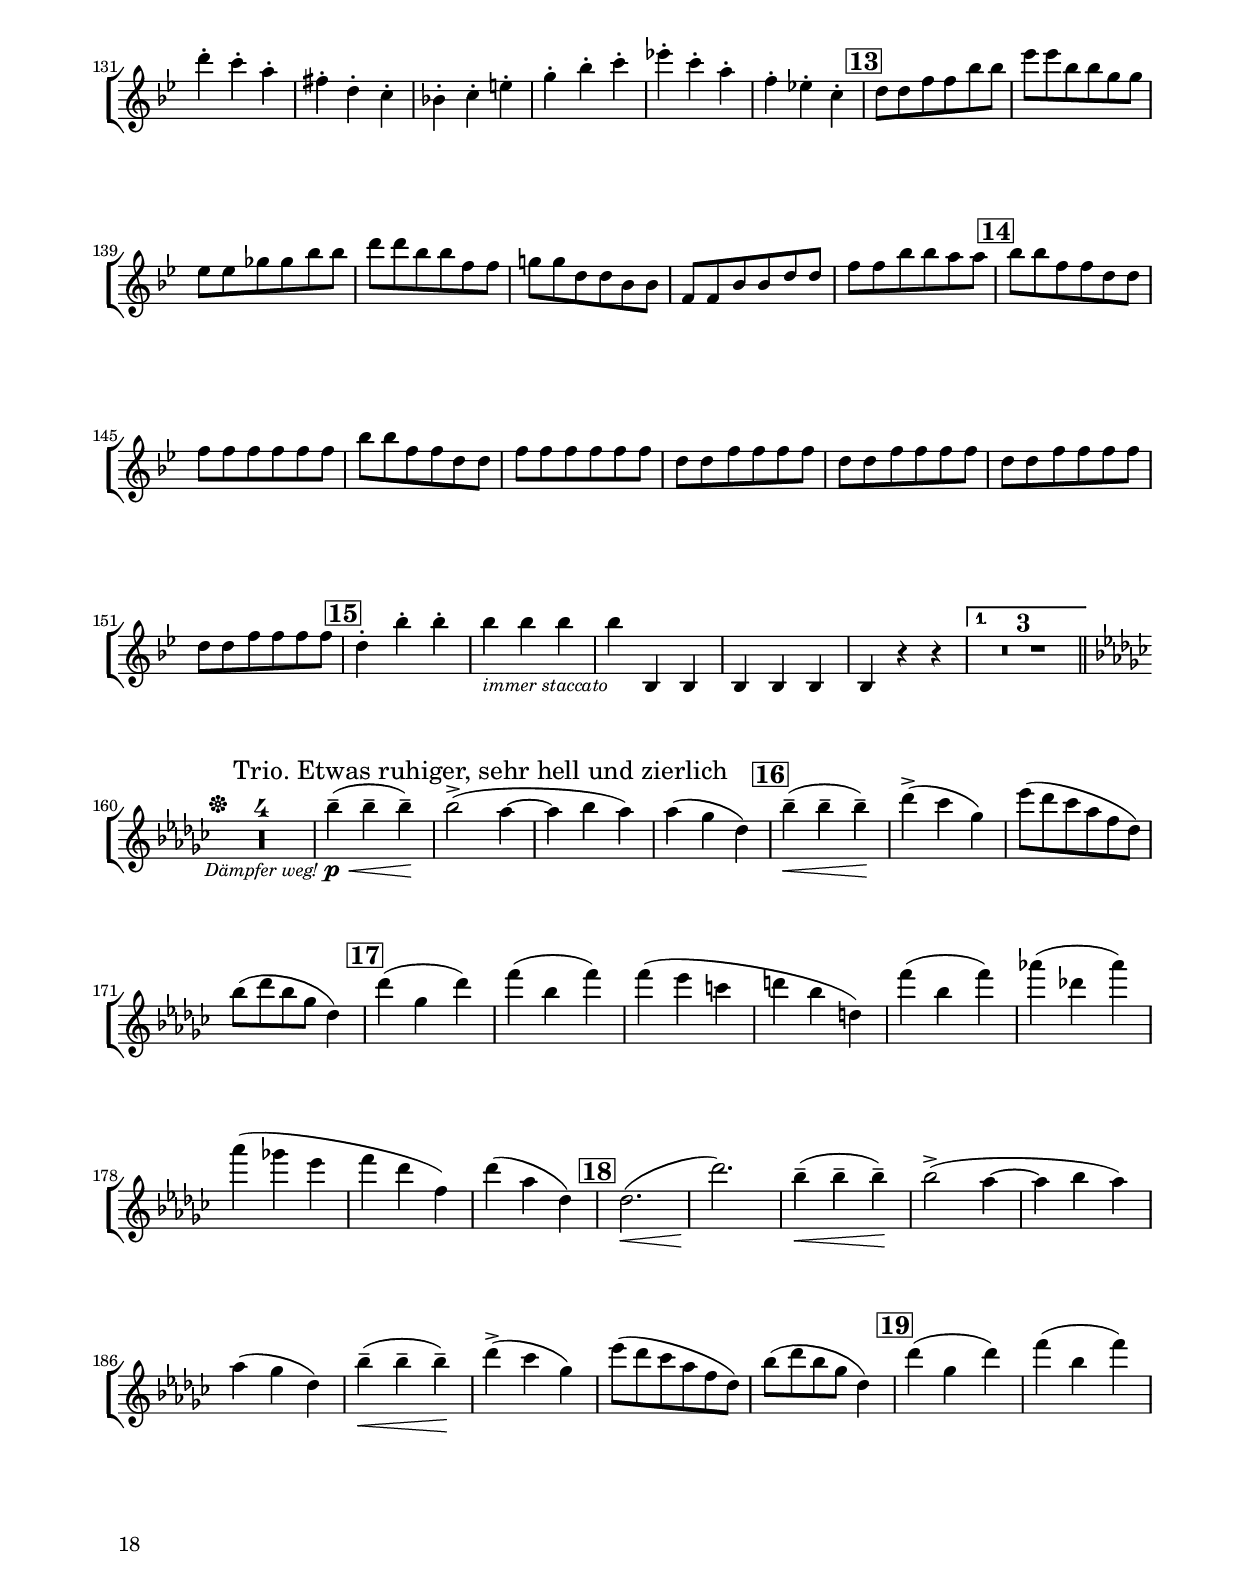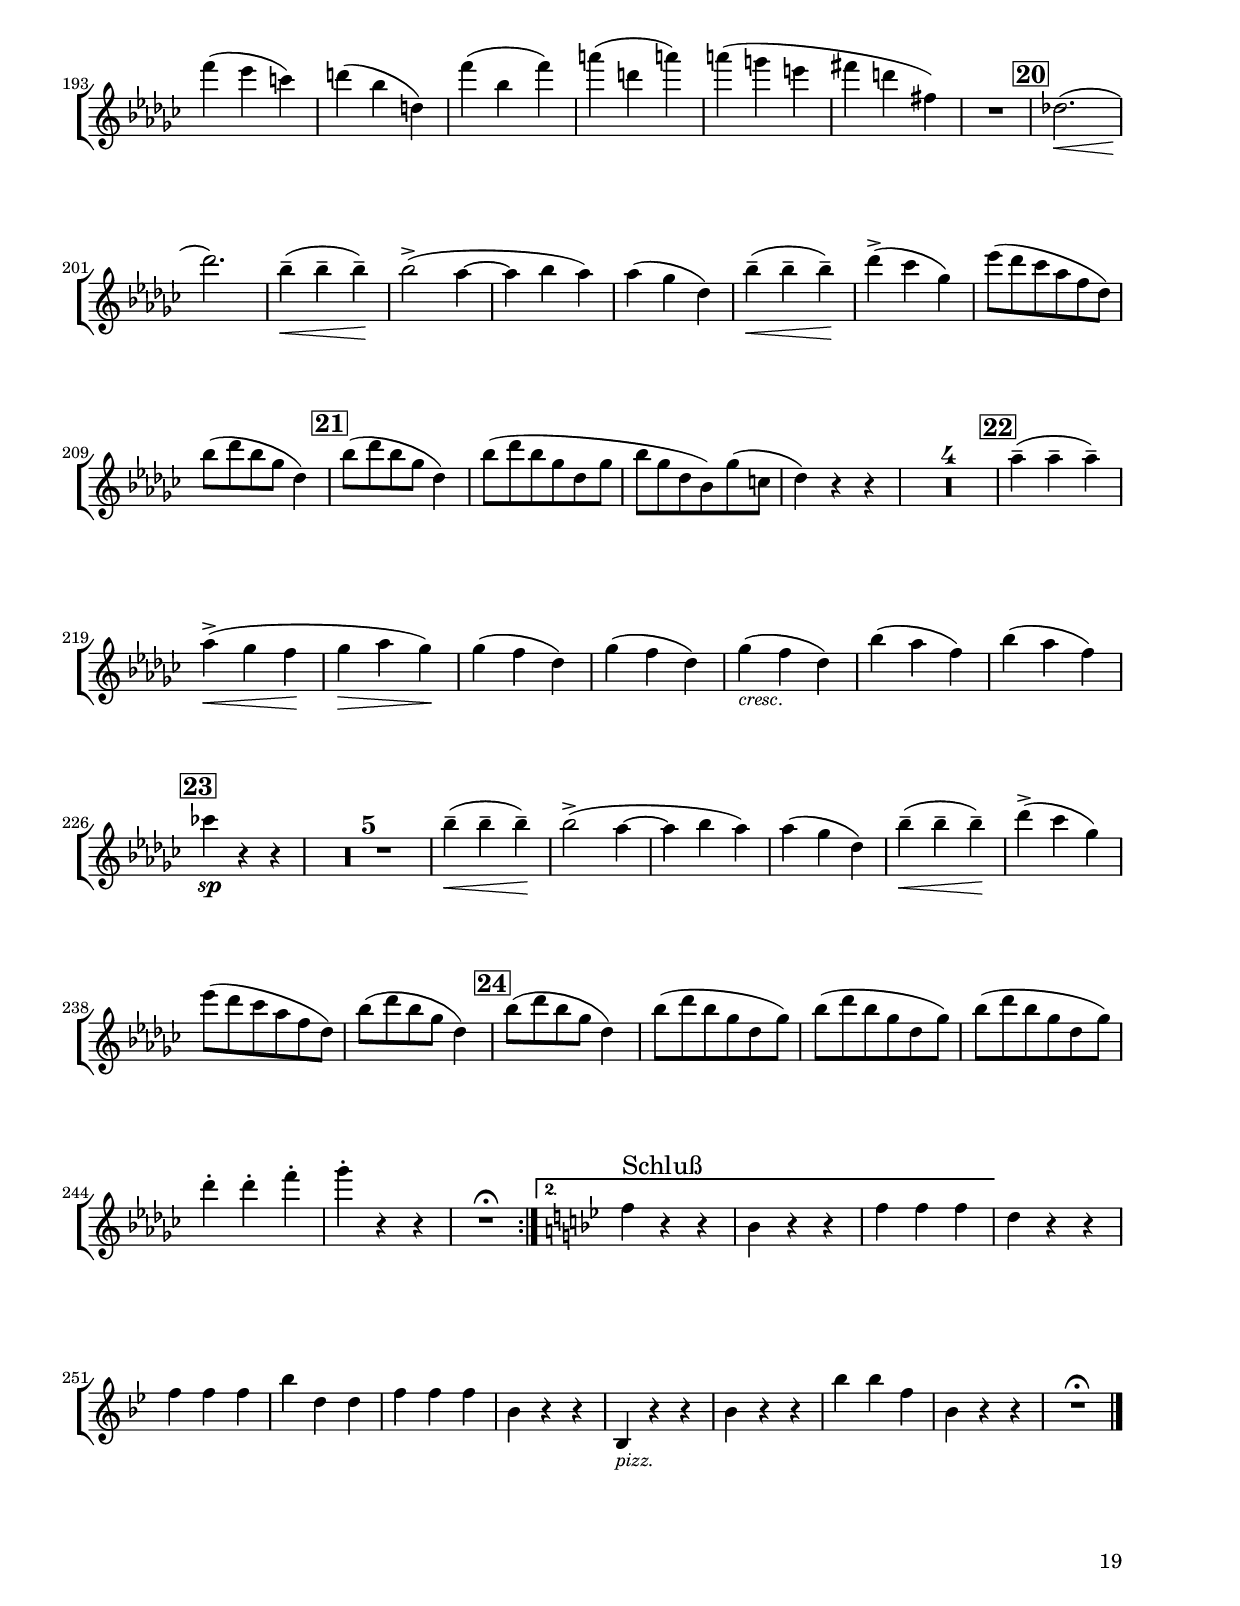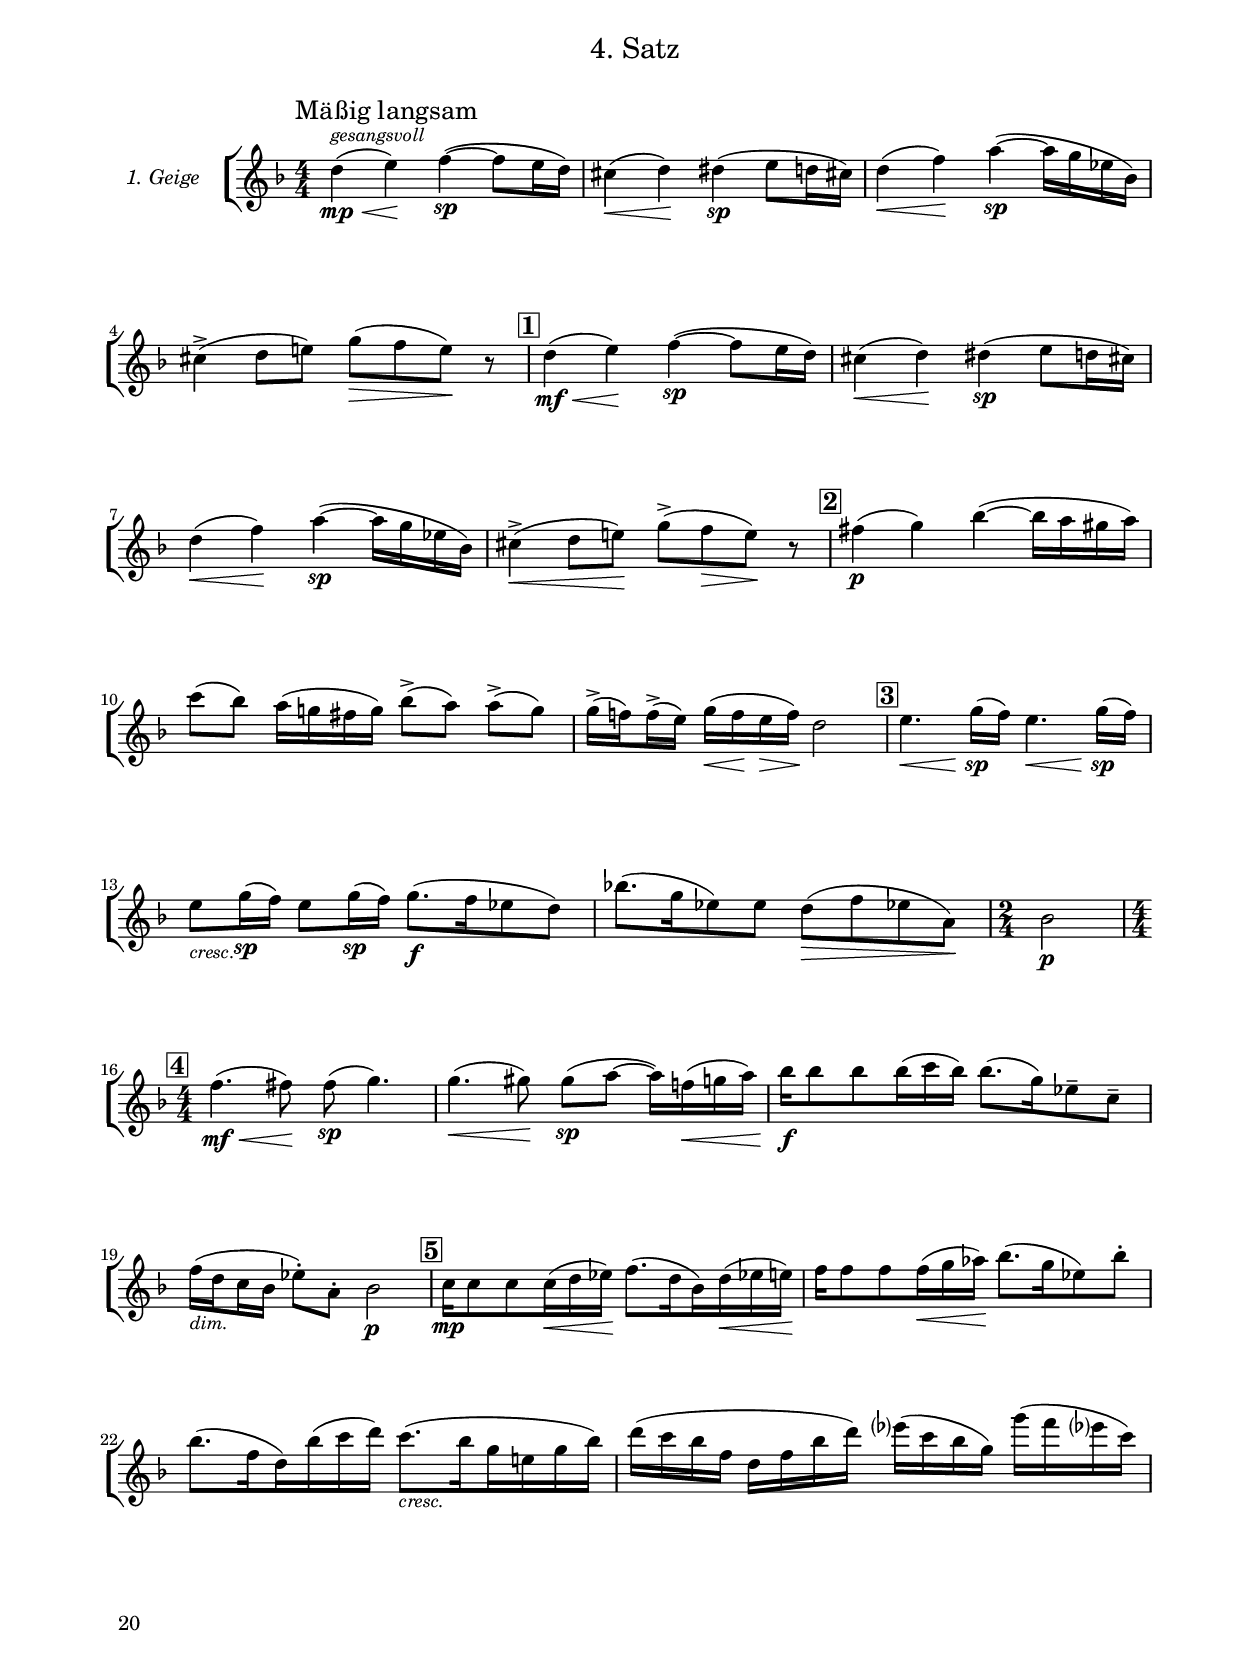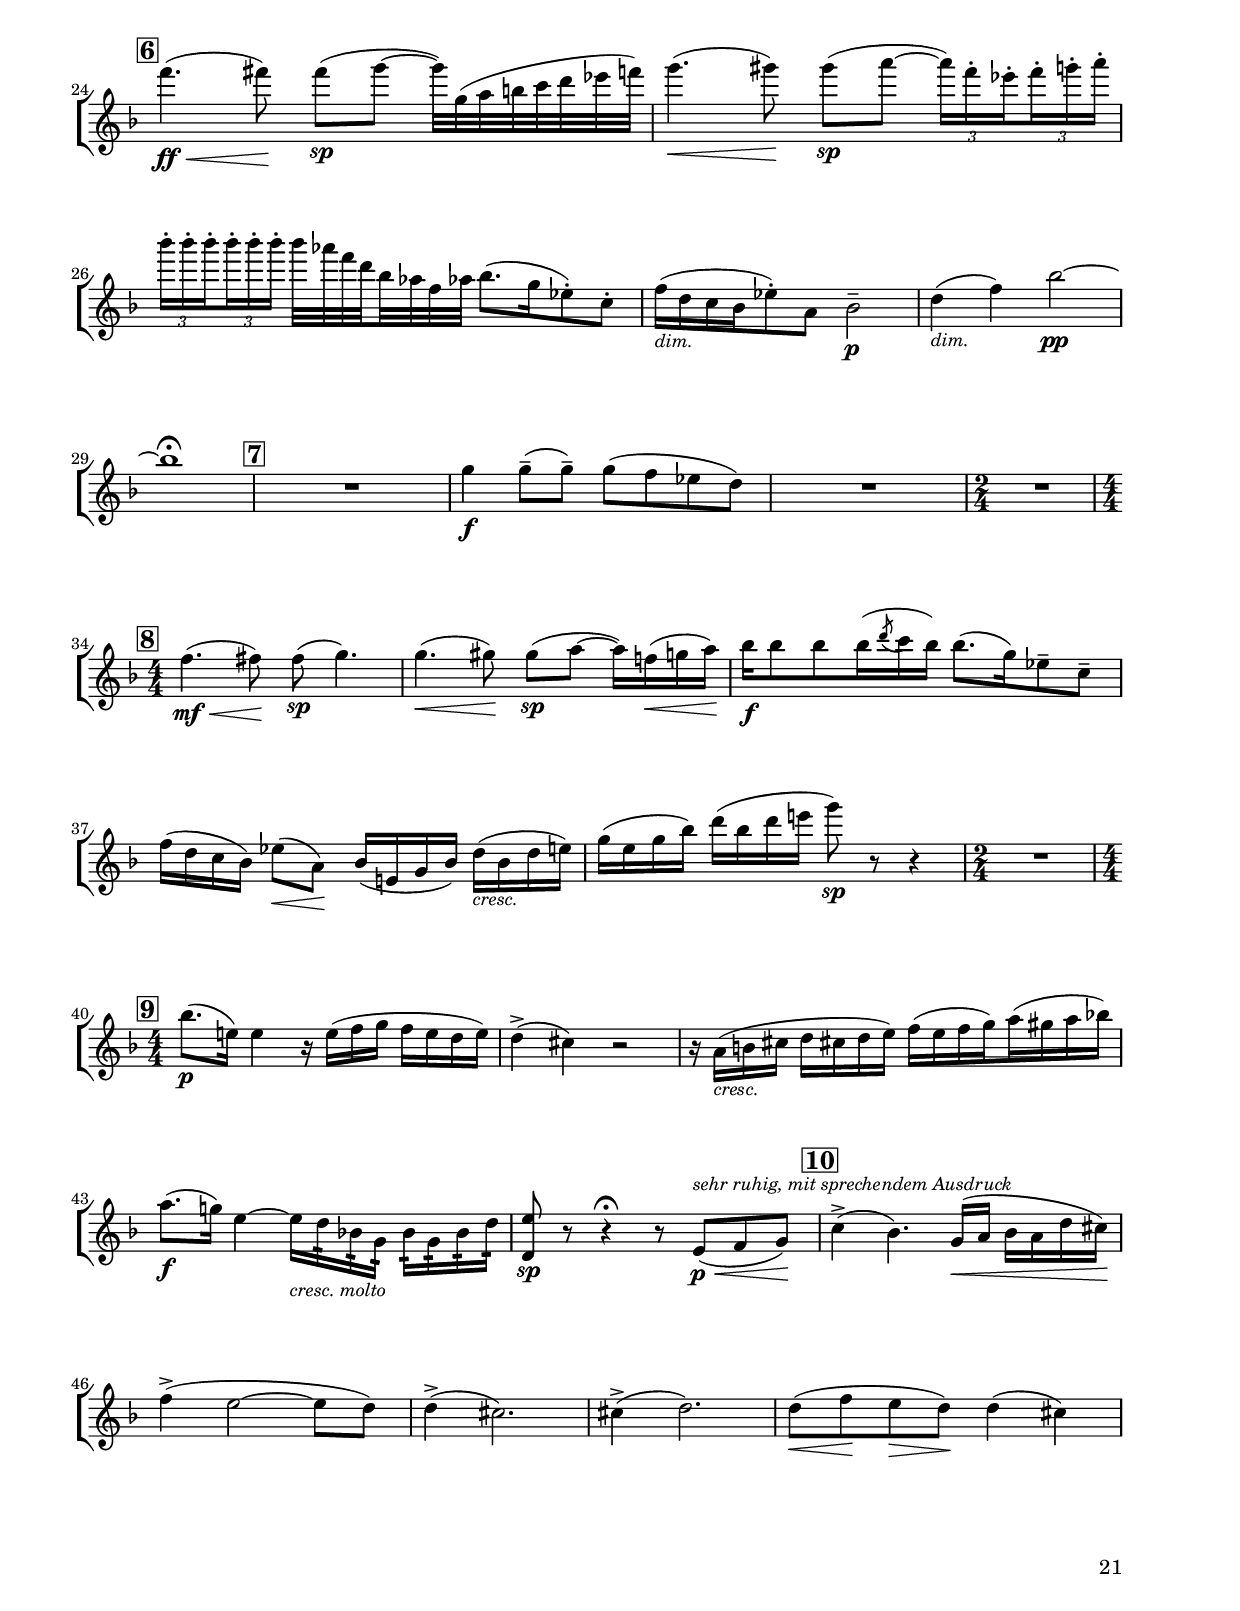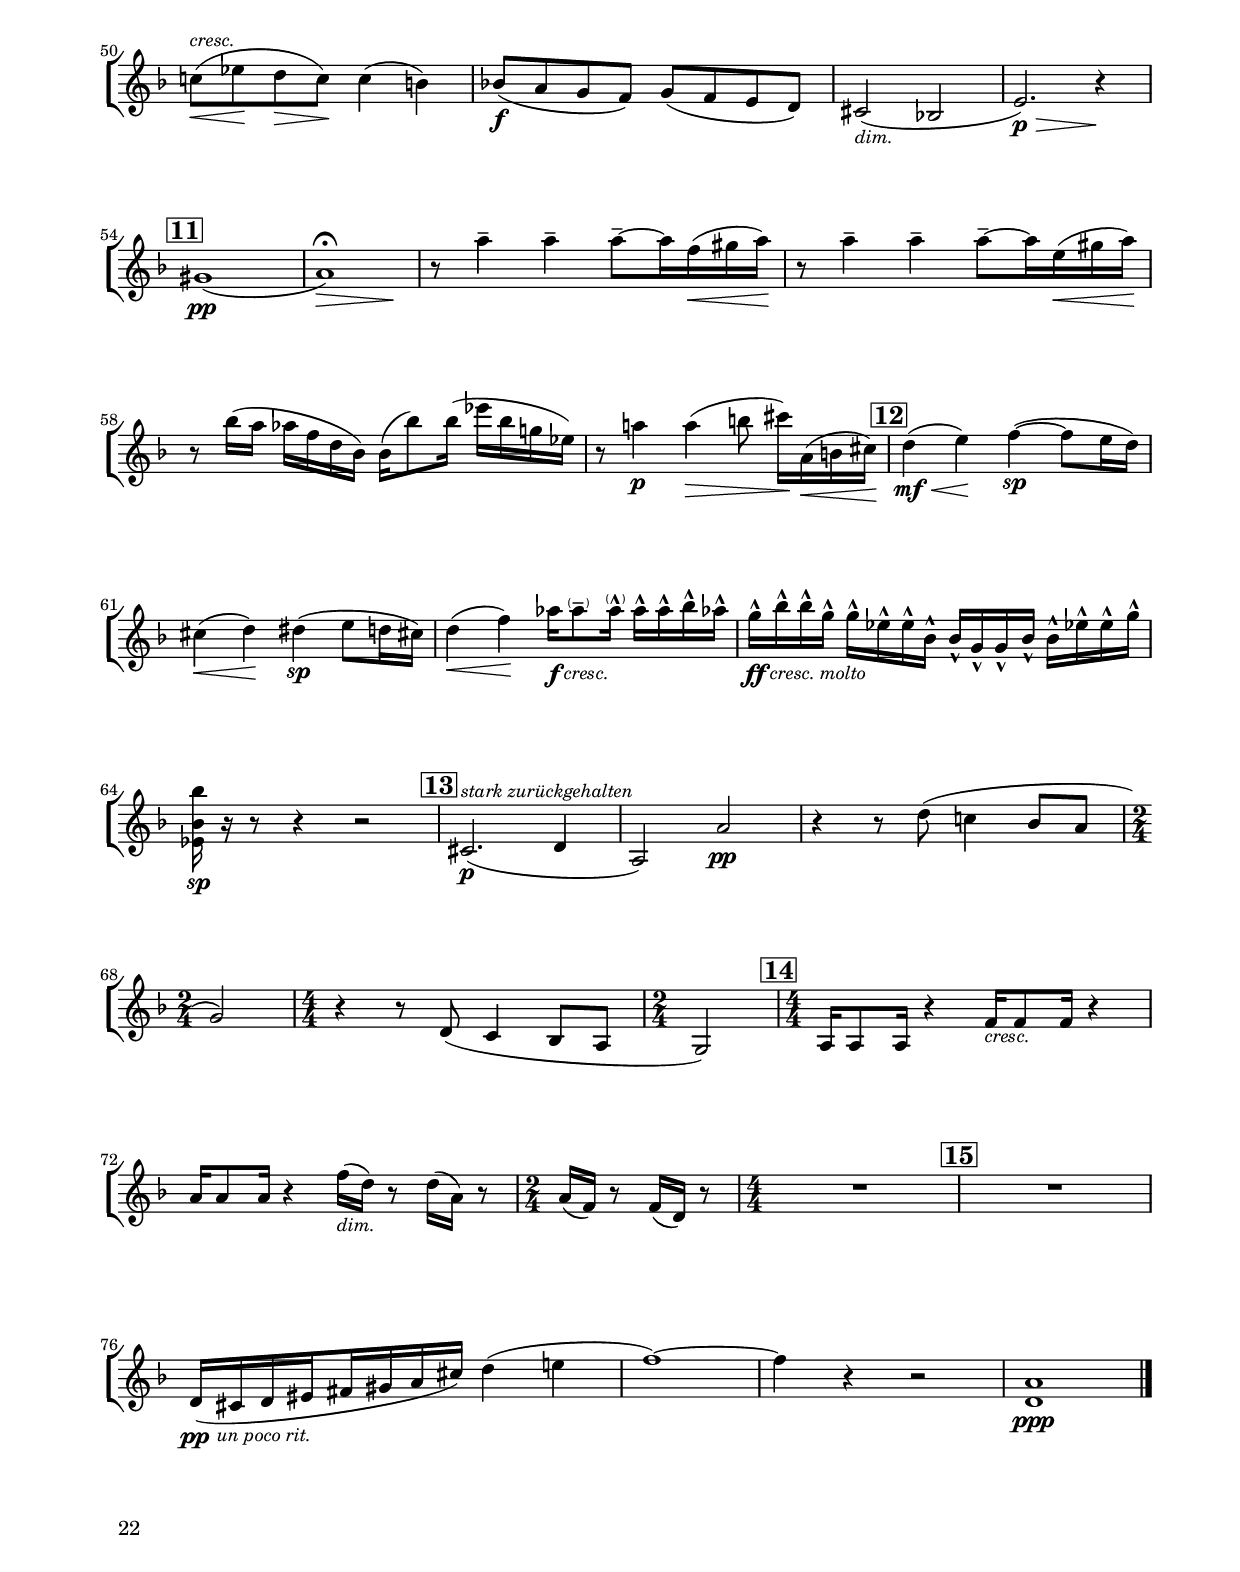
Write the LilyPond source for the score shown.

% (c) 2017 by Wolfgang Skala.
% This file is licensed under the Creative Commons Attribution-NonCommercial-ShareAlike 4.0 International License.
% To view a copy of this license, visit http://creativecommons.org/licenses/by-nc-sa/4.0/.

\version "2.18.0"

\include "../definitions.ly"

\paper {
	indent = 2\cm
	system-separator-markup = ##f
	system-system-spacing =
    #'((basic-distance . 20)
       (minimum-distance . 20)
       (padding . -100)
       (stretchability . 0))
	
	top-system-spacing =
    #'((basic-distance . 20)
       (minimum-distance . 20)
       (padding . -100)
       (stretchability . 0))
	
	top-markup-spacing =
    #'((basic-distance . 0)
       (minimum-distance . 0)
       (padding . -100)
       (stretchability . 0))
		
	markup-system-spacing =
    #'((basic-distance . 20)
       (minimum-distance . 20)
       (padding . -100)
       (stretchability . 0))
	
	last-bottom-spacing =
    #'((basic-distance . 0)
       (minimum-distance . 0)
       (padding . 0)
       (stretchability . 1.0e7))
}

#(set-global-staff-size 17.82)


\book {
	\bookpart {
		\header {
			title = "Sextett op. 133"
			subtitle = "Per aspera ad astra"
			movement = "1. Satz"
			location = "Riedegg, 17. August 1921"
		}
		\paper {
			top-markup-spacing.basic-distance = #10
			top-markup-spacing.minimum-distance = #10
			markup-system-spacing.basic-distance = #30
			markup-system-spacing.minimum-distance = #30
			min-systems-per-page = #7
			page-count = #11
		}
		\score {
			<<
				\new StaffGroup <<
					\new Staff {
						\set Staff.instrumentName = "1. Geige"
						\IViolinoI
					}
				>>
			>>
		}
	}
	\bookpart {
		\header {
			movement = "2. Satz"
		}
		\paper {
			systems-per-page = #8
		}
		\score {
			<<
				\new StaffGroup <<
					\new Staff {
						\set Staff.instrumentName = "1. Geige"
						\IIViolinoI
					}
				>>
			>>
		}
	}
	\bookpart {
		\header {
			movement = "3. Satz"
		}
		\paper {
			systems-per-page = #8
		}
		\score {
			<<
				\new StaffGroup <<
					\new Staff {
						\set Score.voltaSpannerDuration = #(ly:make-moment 9/4)
						\set Staff.instrumentName = "1. Geige"
						\IIIViolinoI
					}
				>>
			>>
		}
	}
	\bookpart {
		\header {
			movement = "4. Satz"
		}
		\paper {
			systems-per-page = #8
		}
		\score {
			<<
				\new StaffGroup <<
					\new Staff {
						\set Staff.instrumentName = "1. Geige"
						\IVViolinoI
					}
				>>
			>>
		}
	}
	\bookpart {
		\header {
			movement = "5. Satz"
		}
		\paper {
			systems-per-page = #8
		}
		\score {
			<<
				\new StaffGroup <<
					\new Staff {
						\set Staff.instrumentName = "1. Geige"
						\VViolinoI
					}
				>>
			>>
		}
	}
}